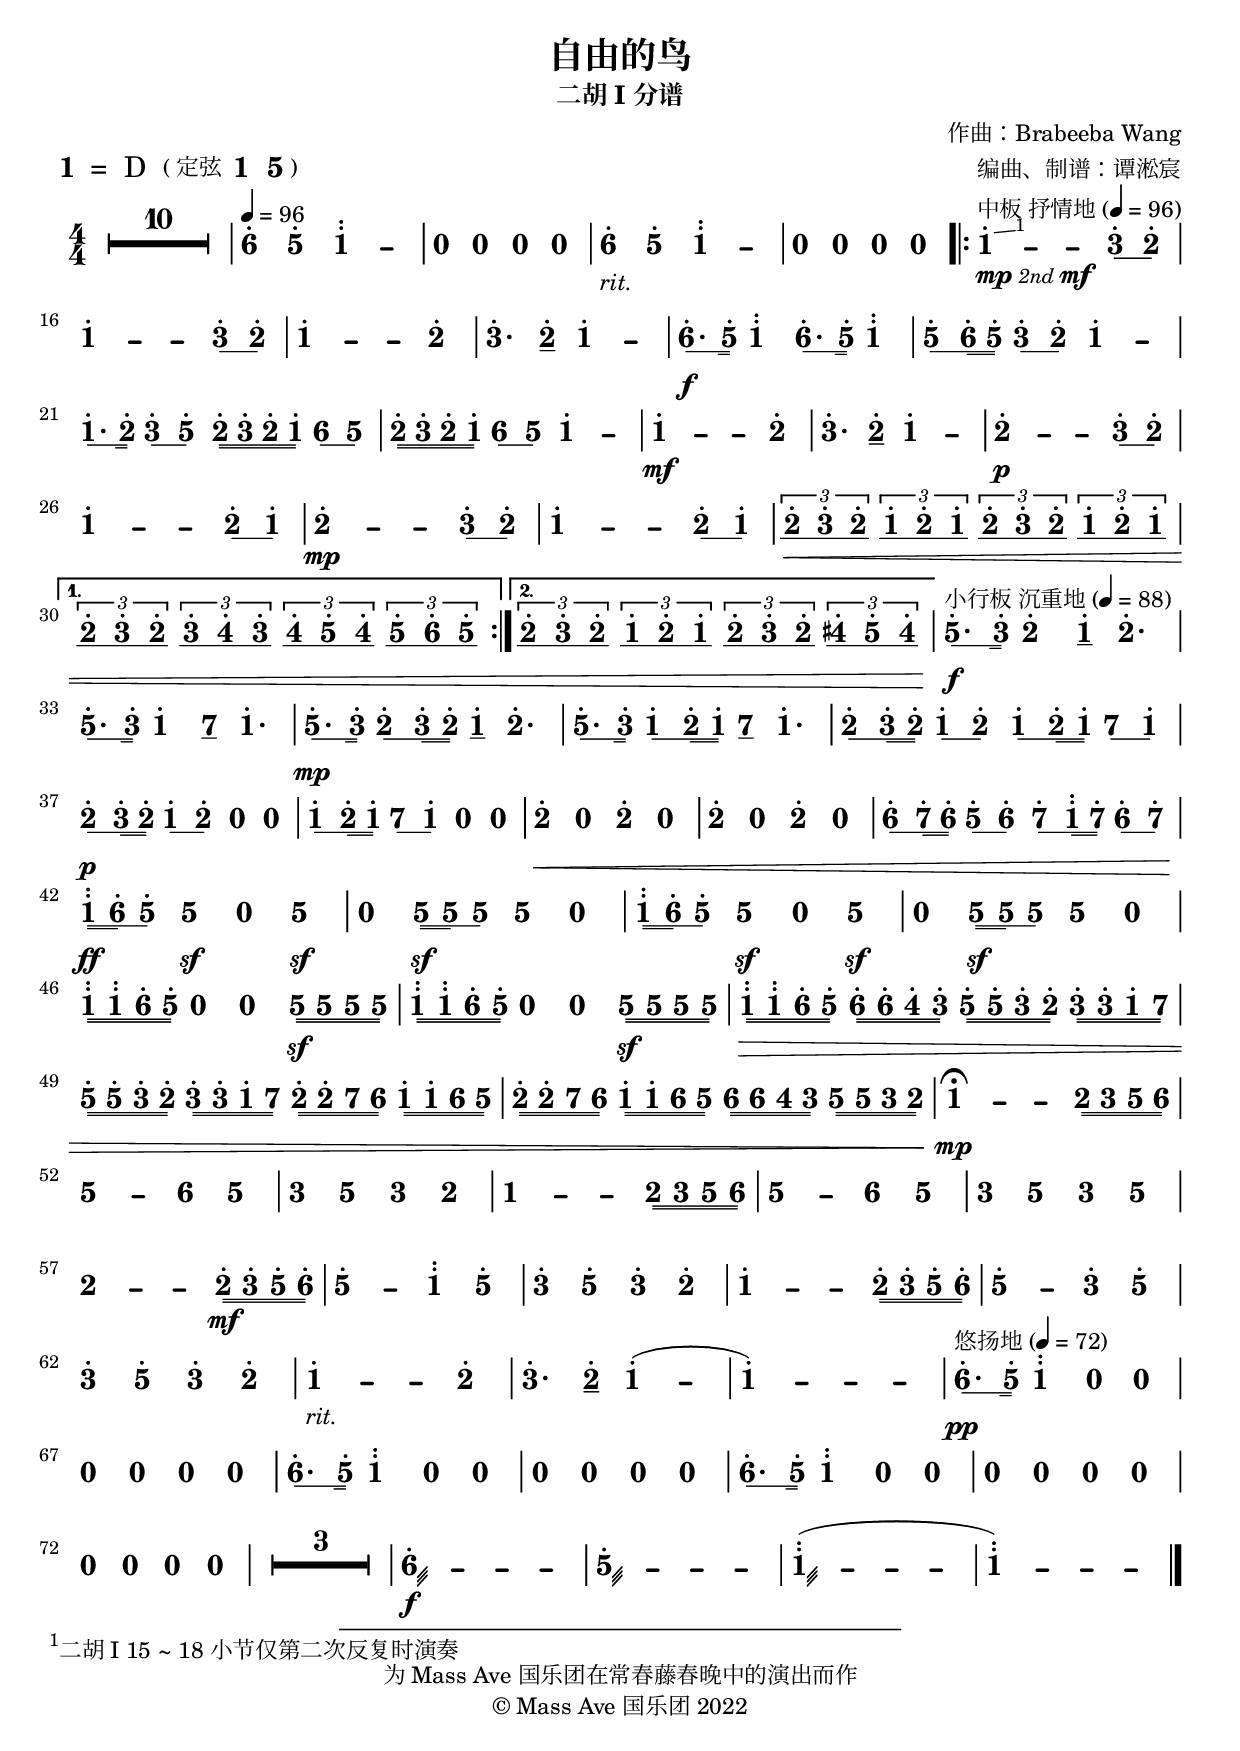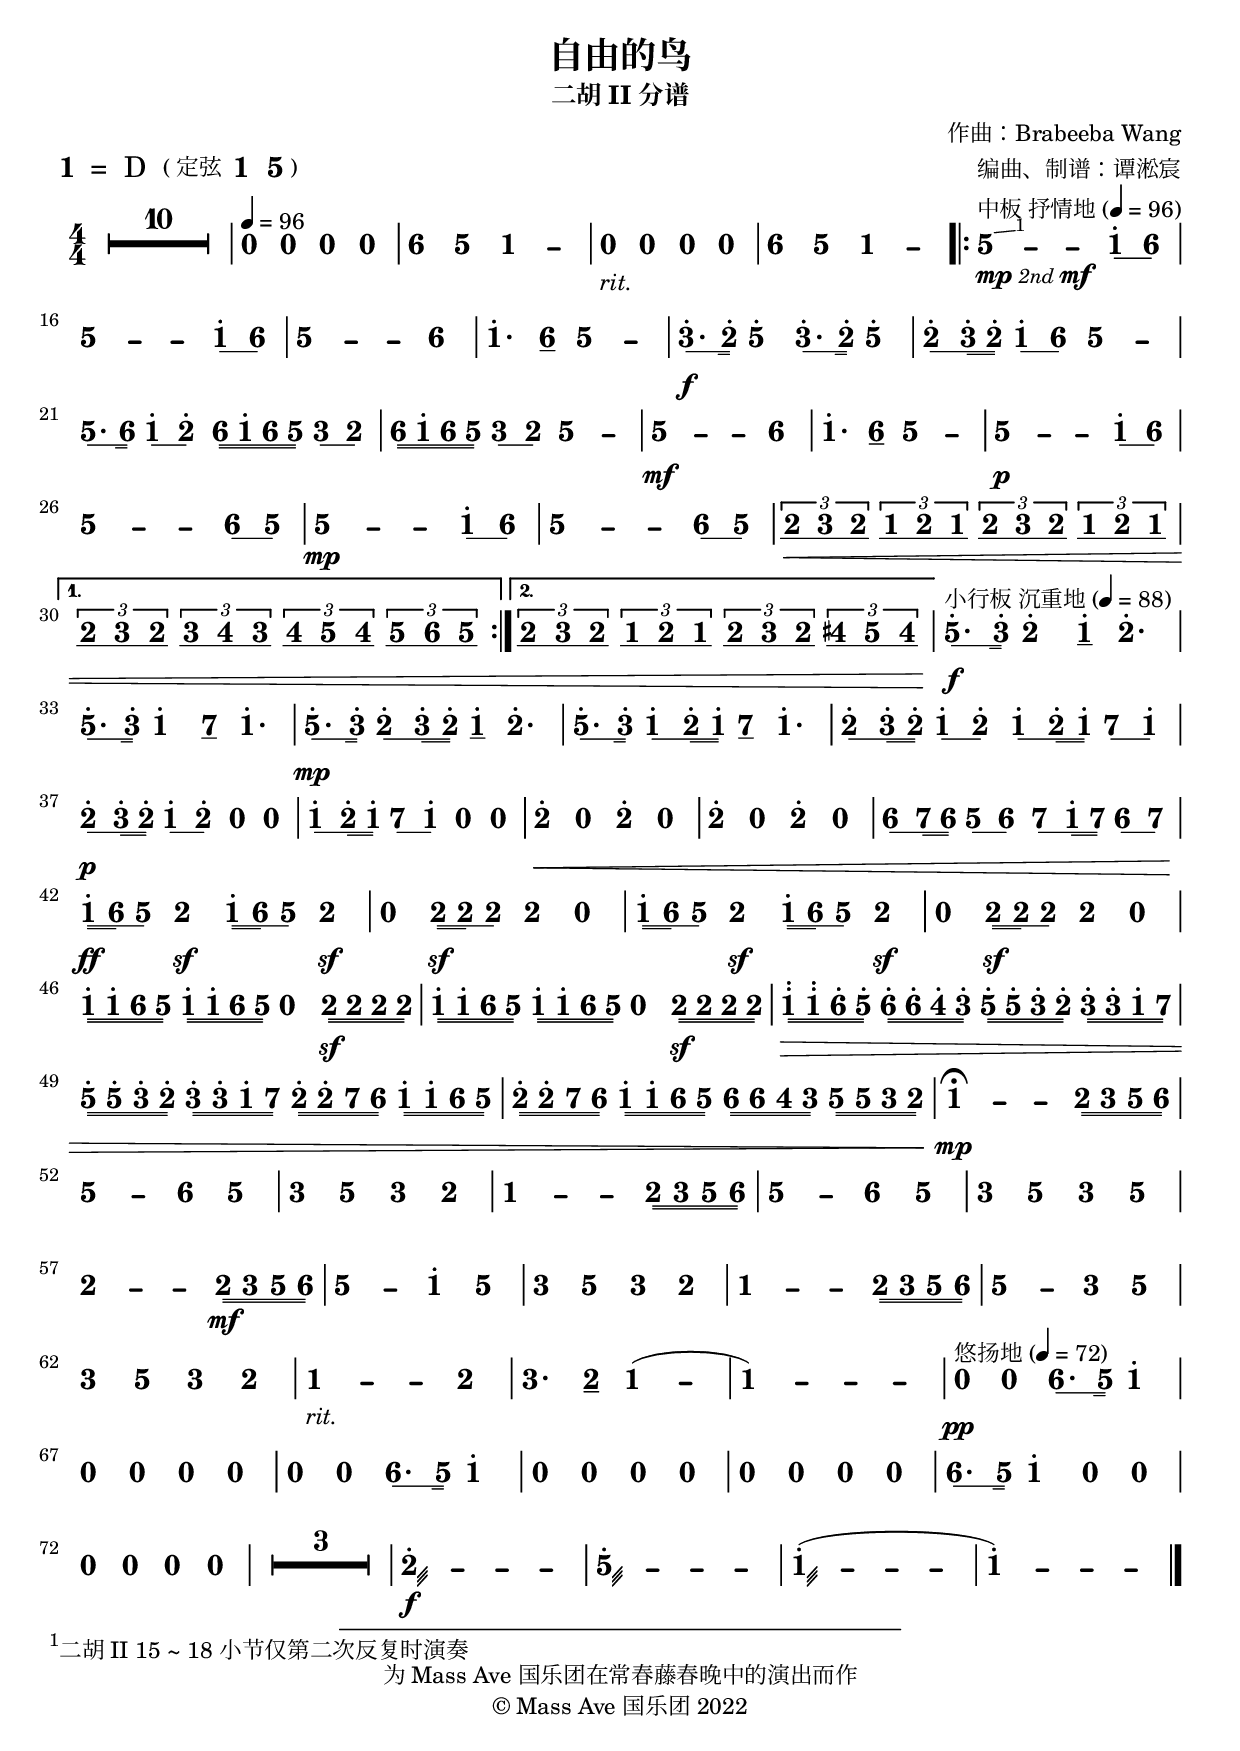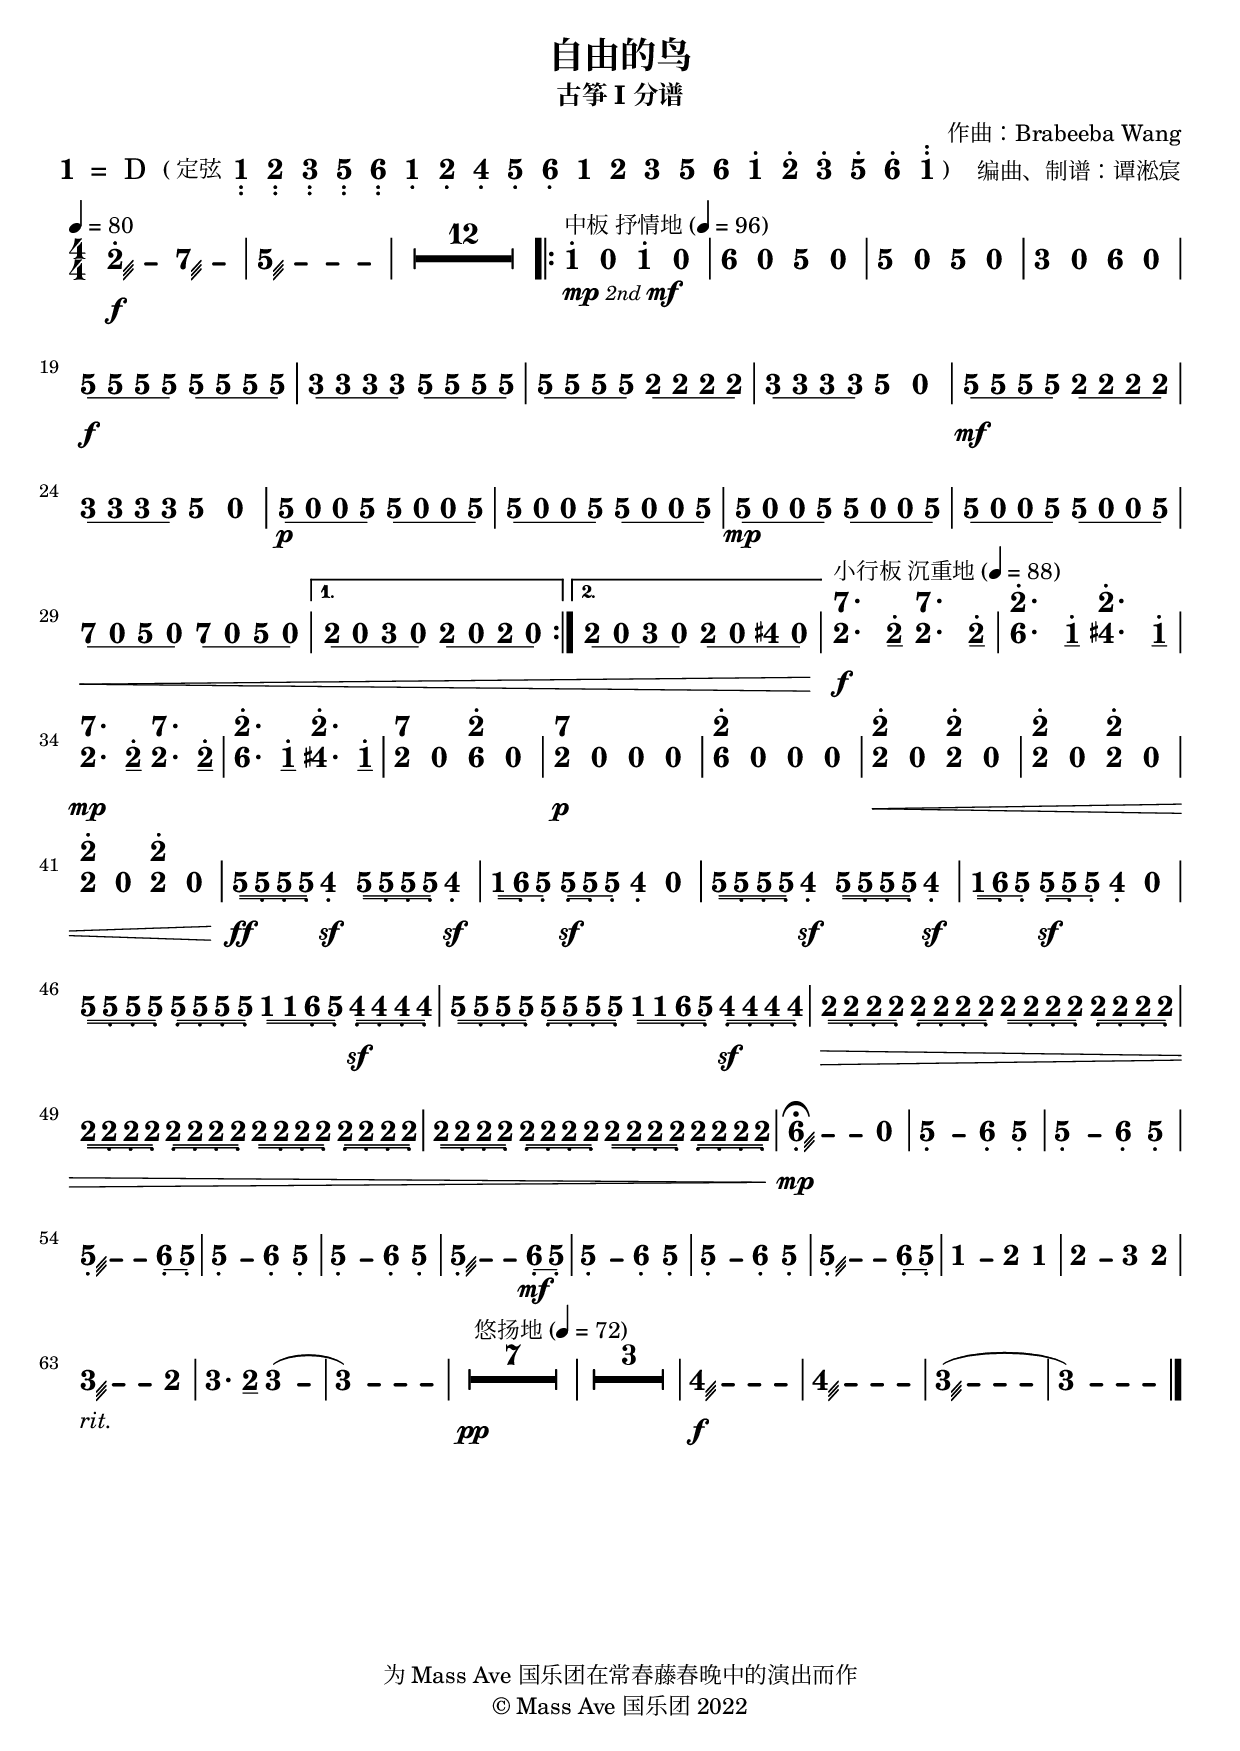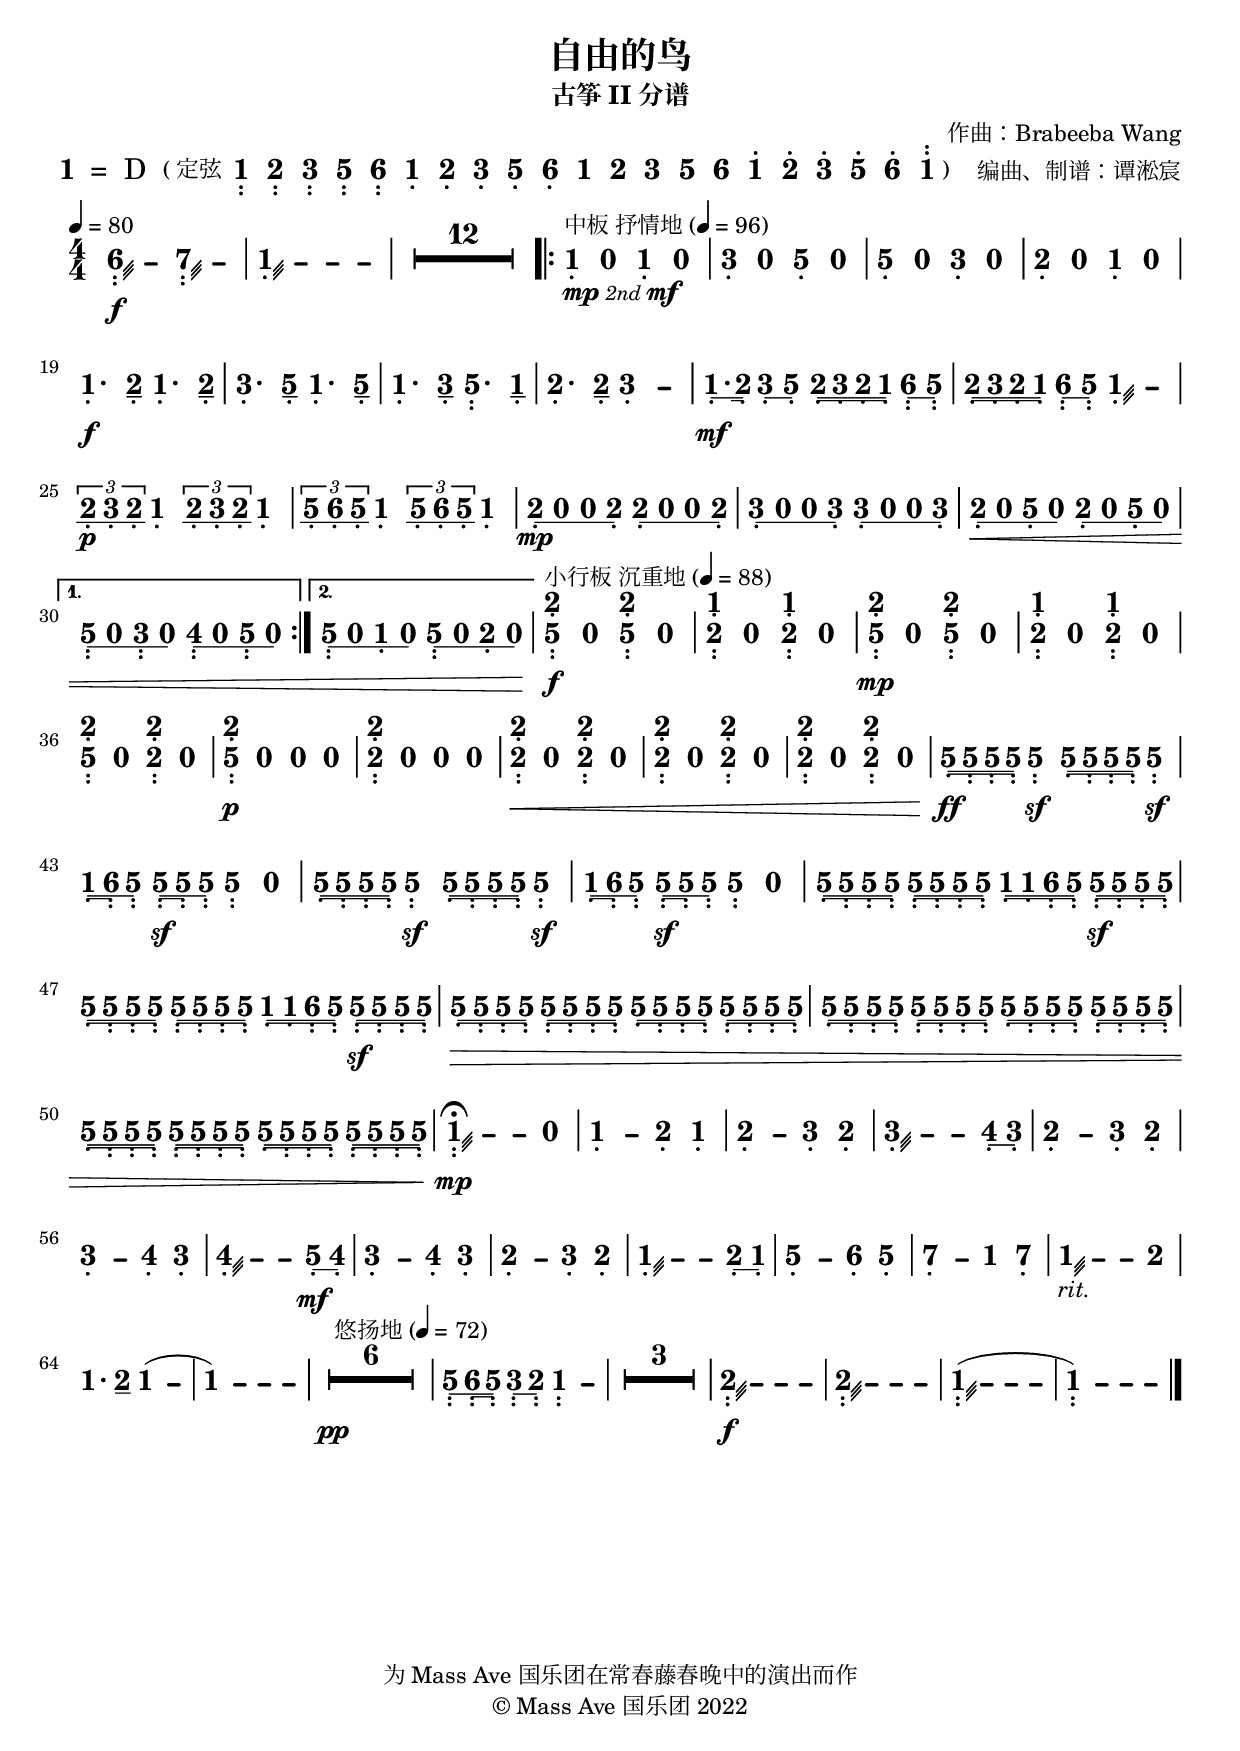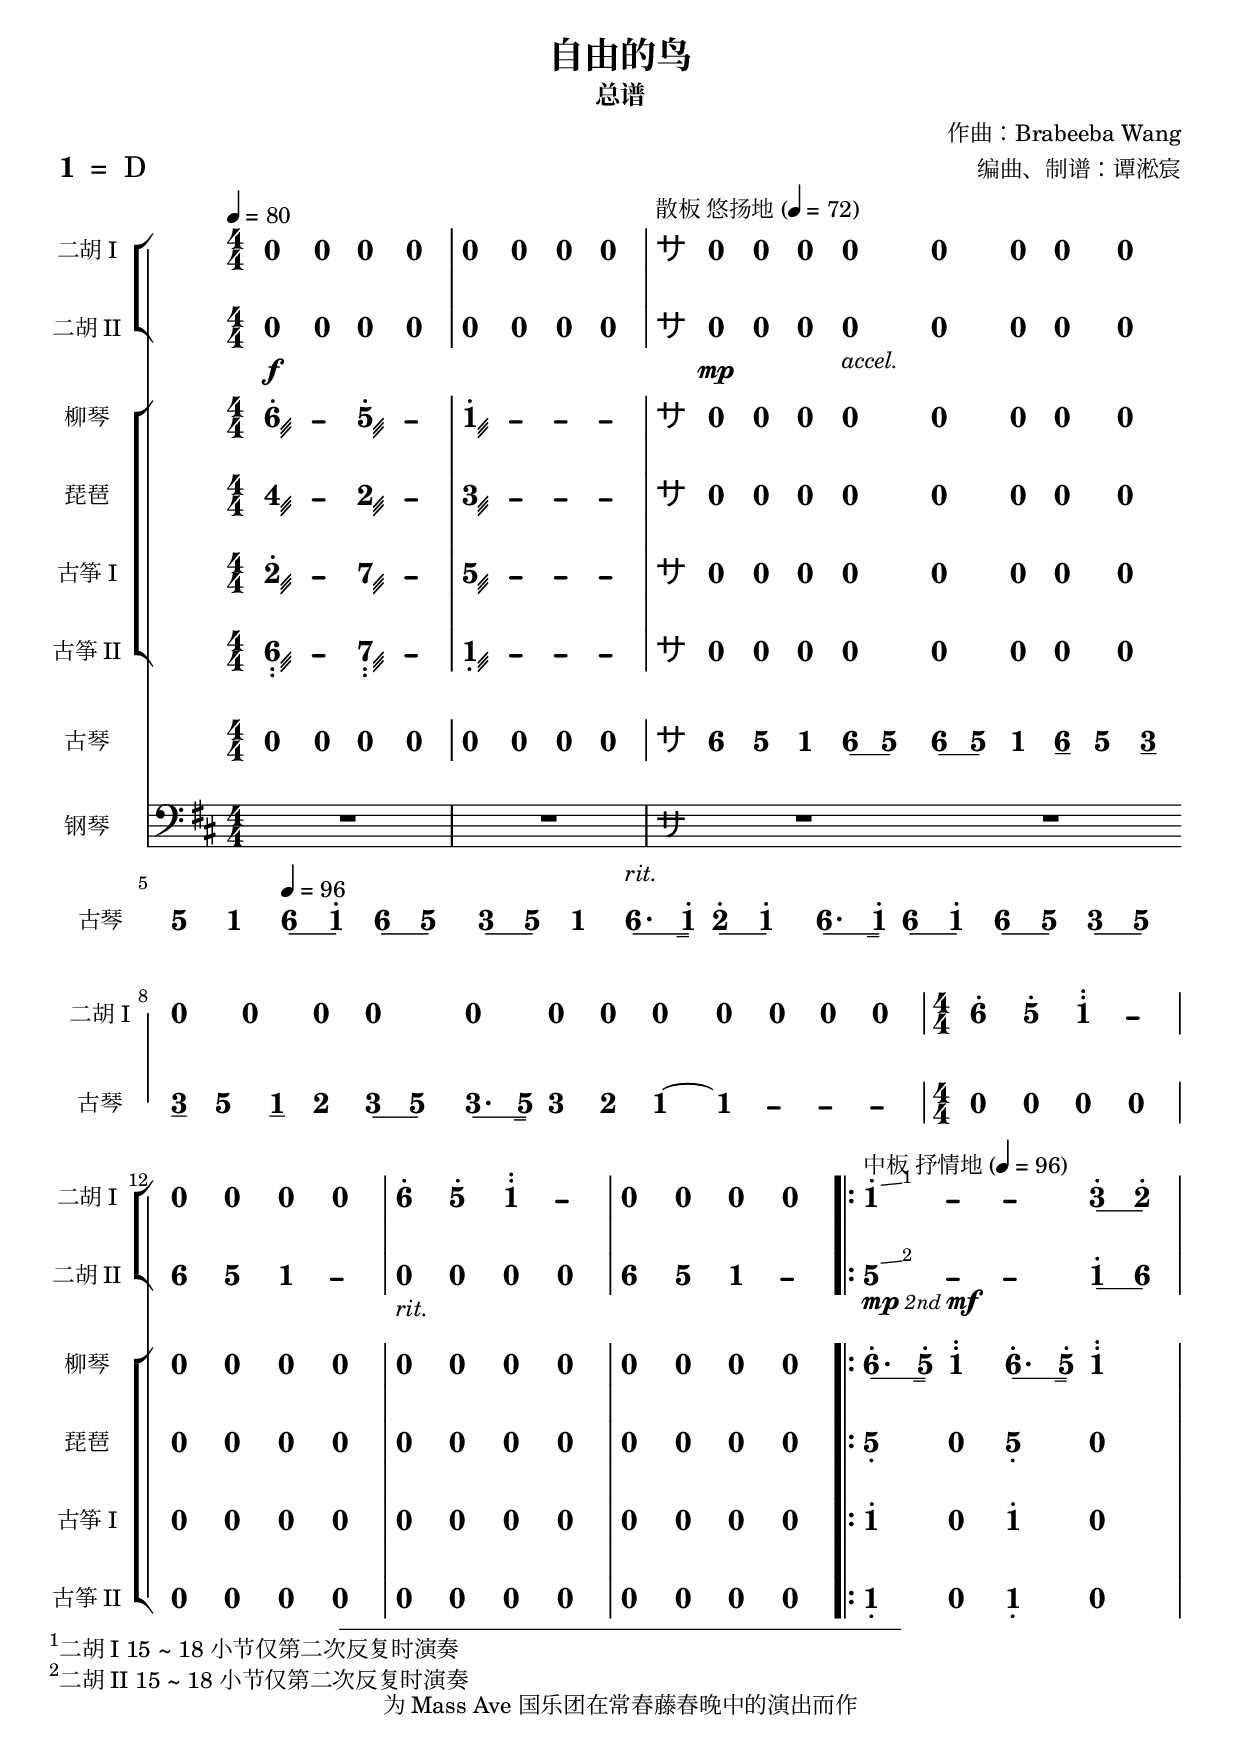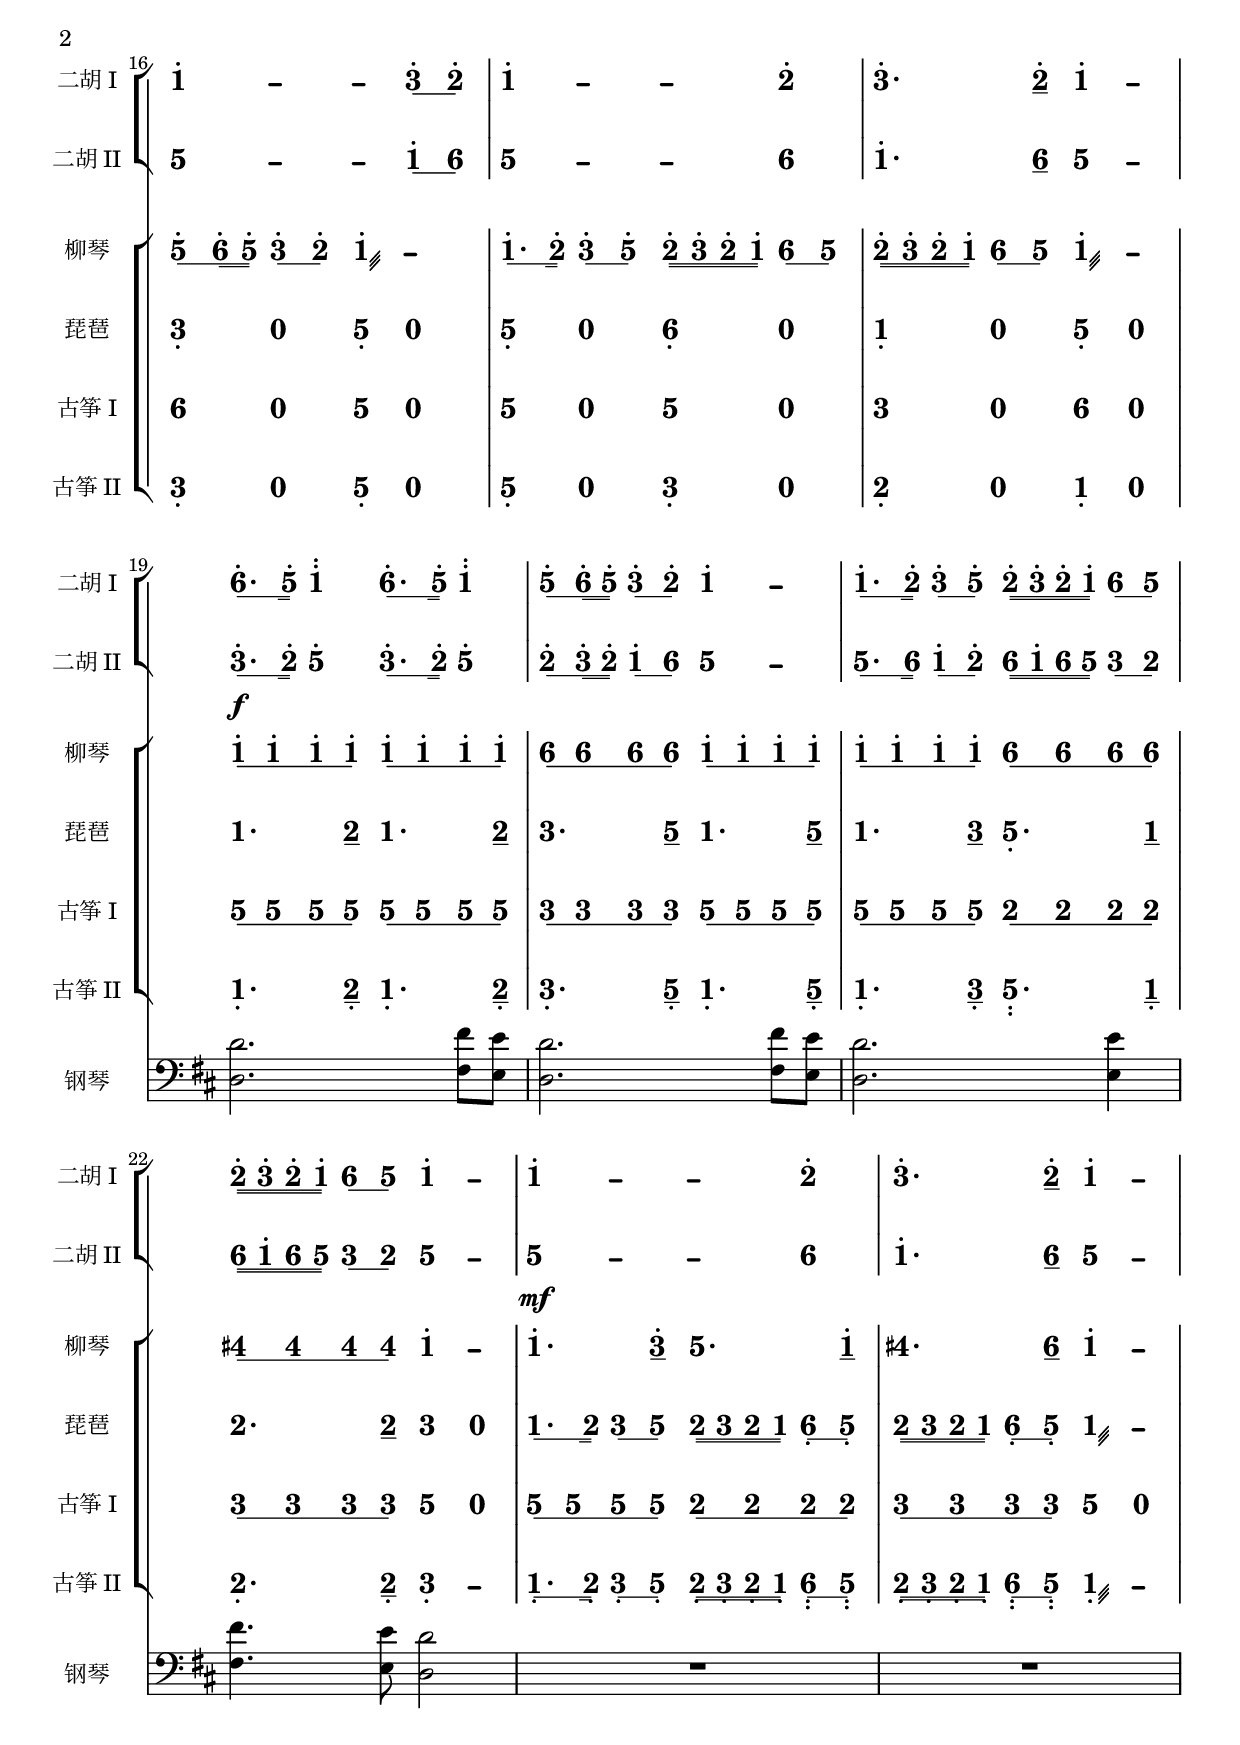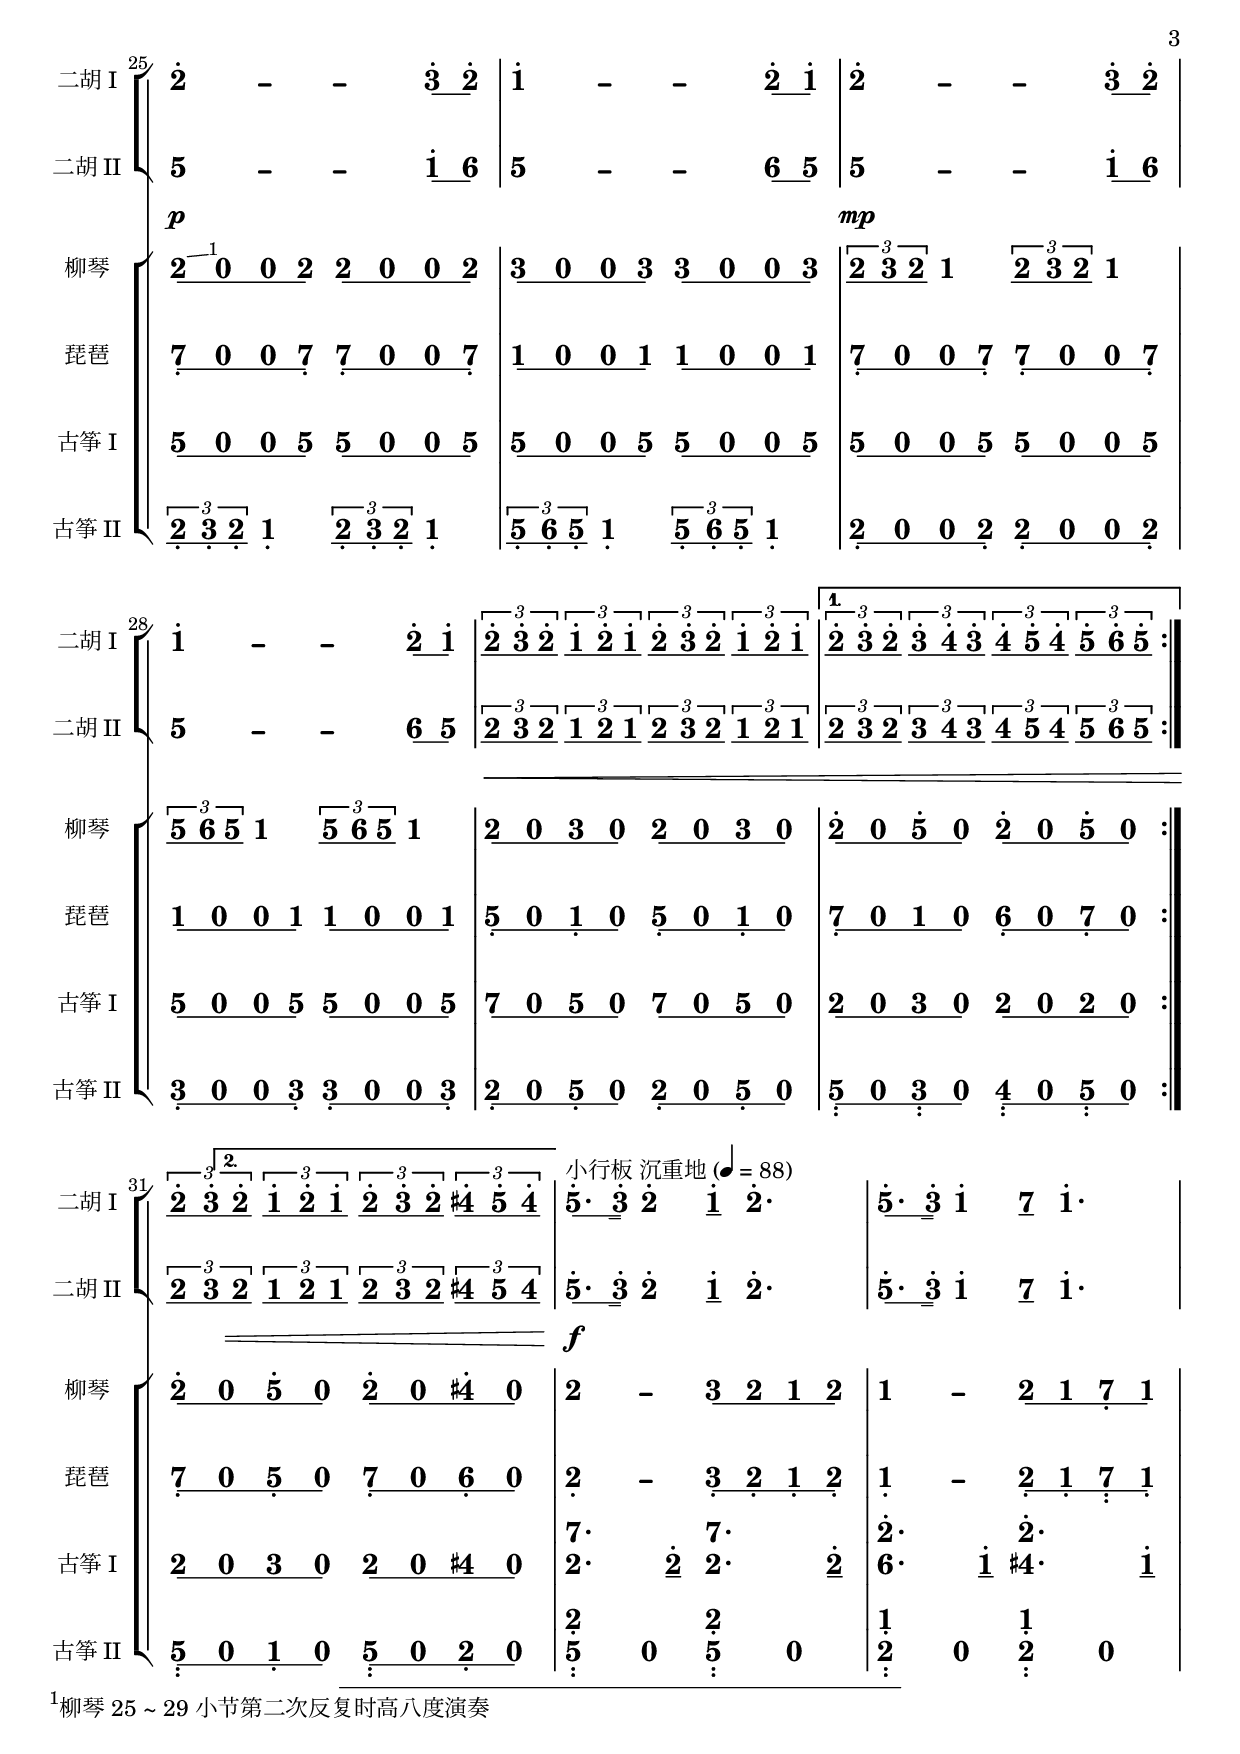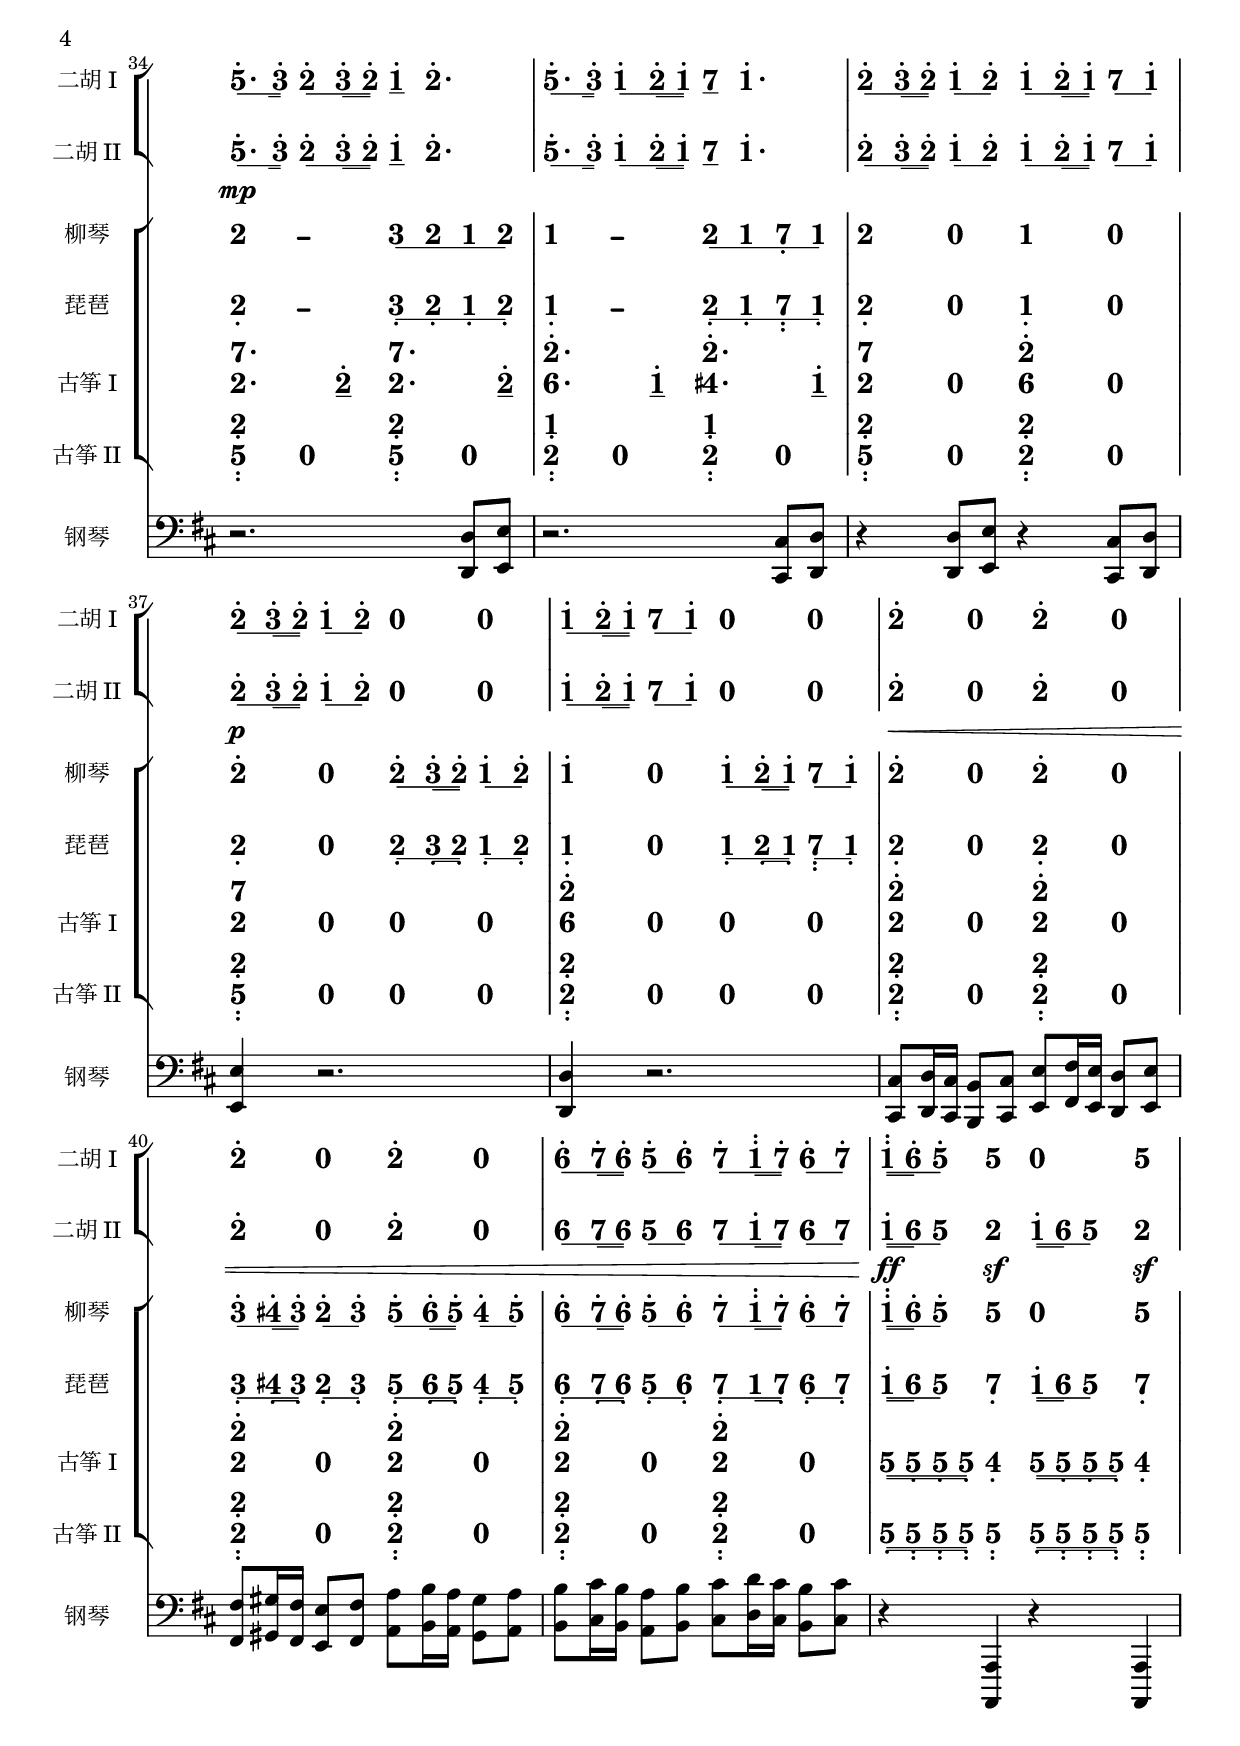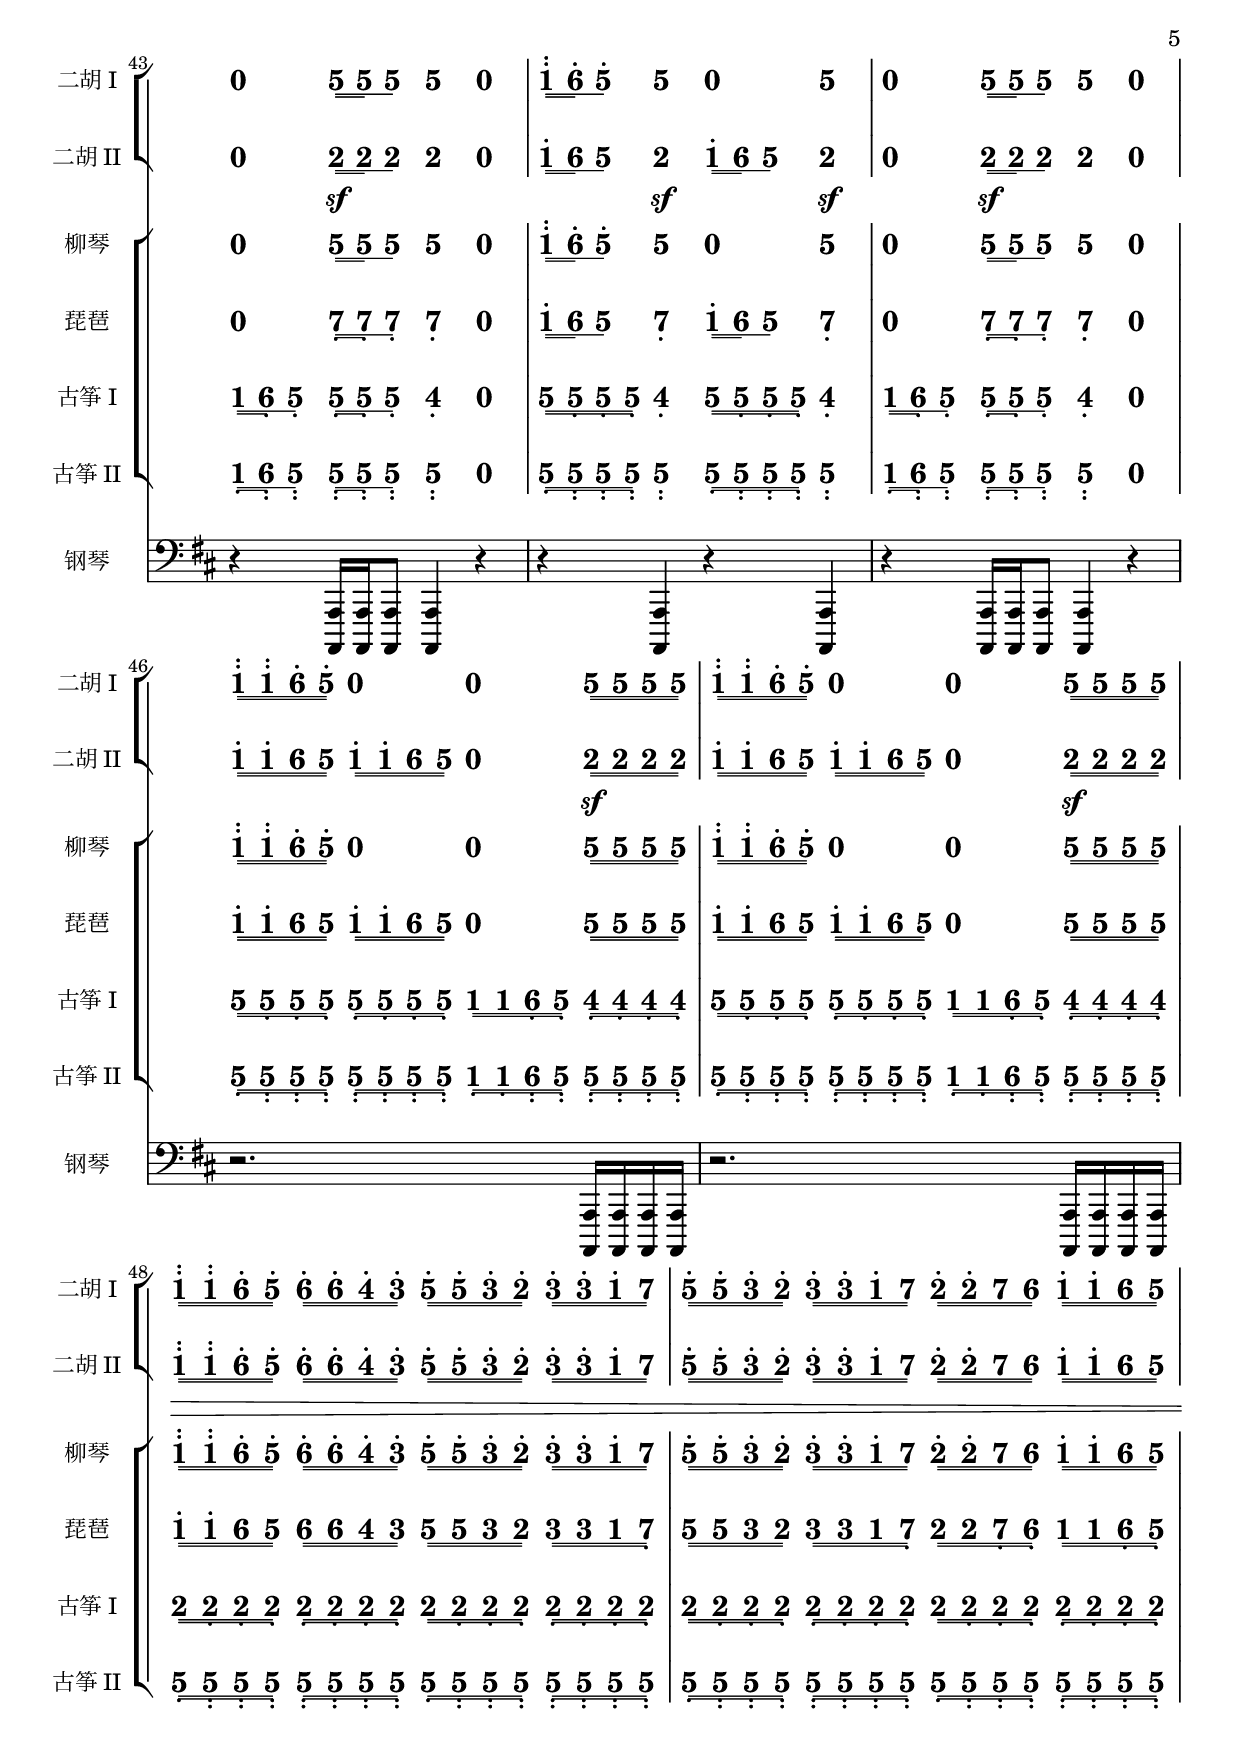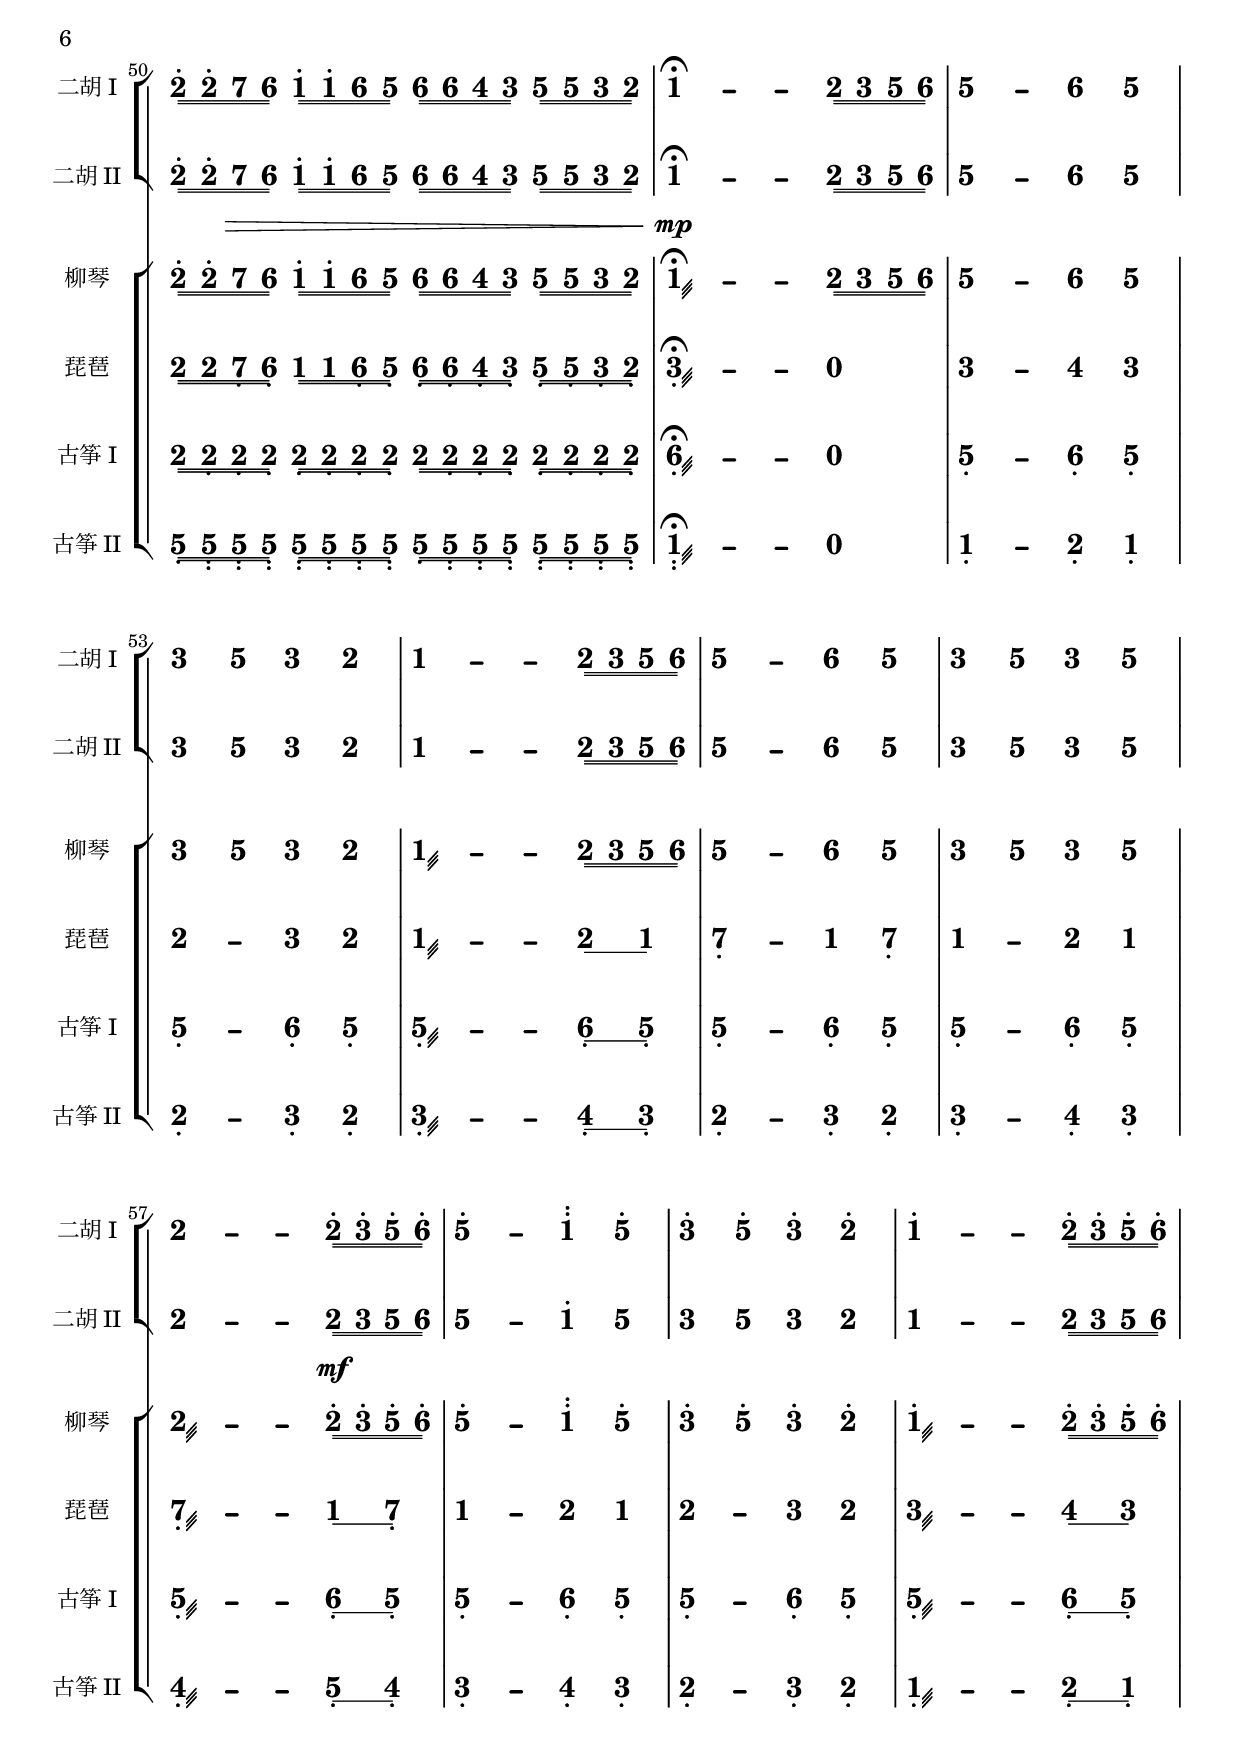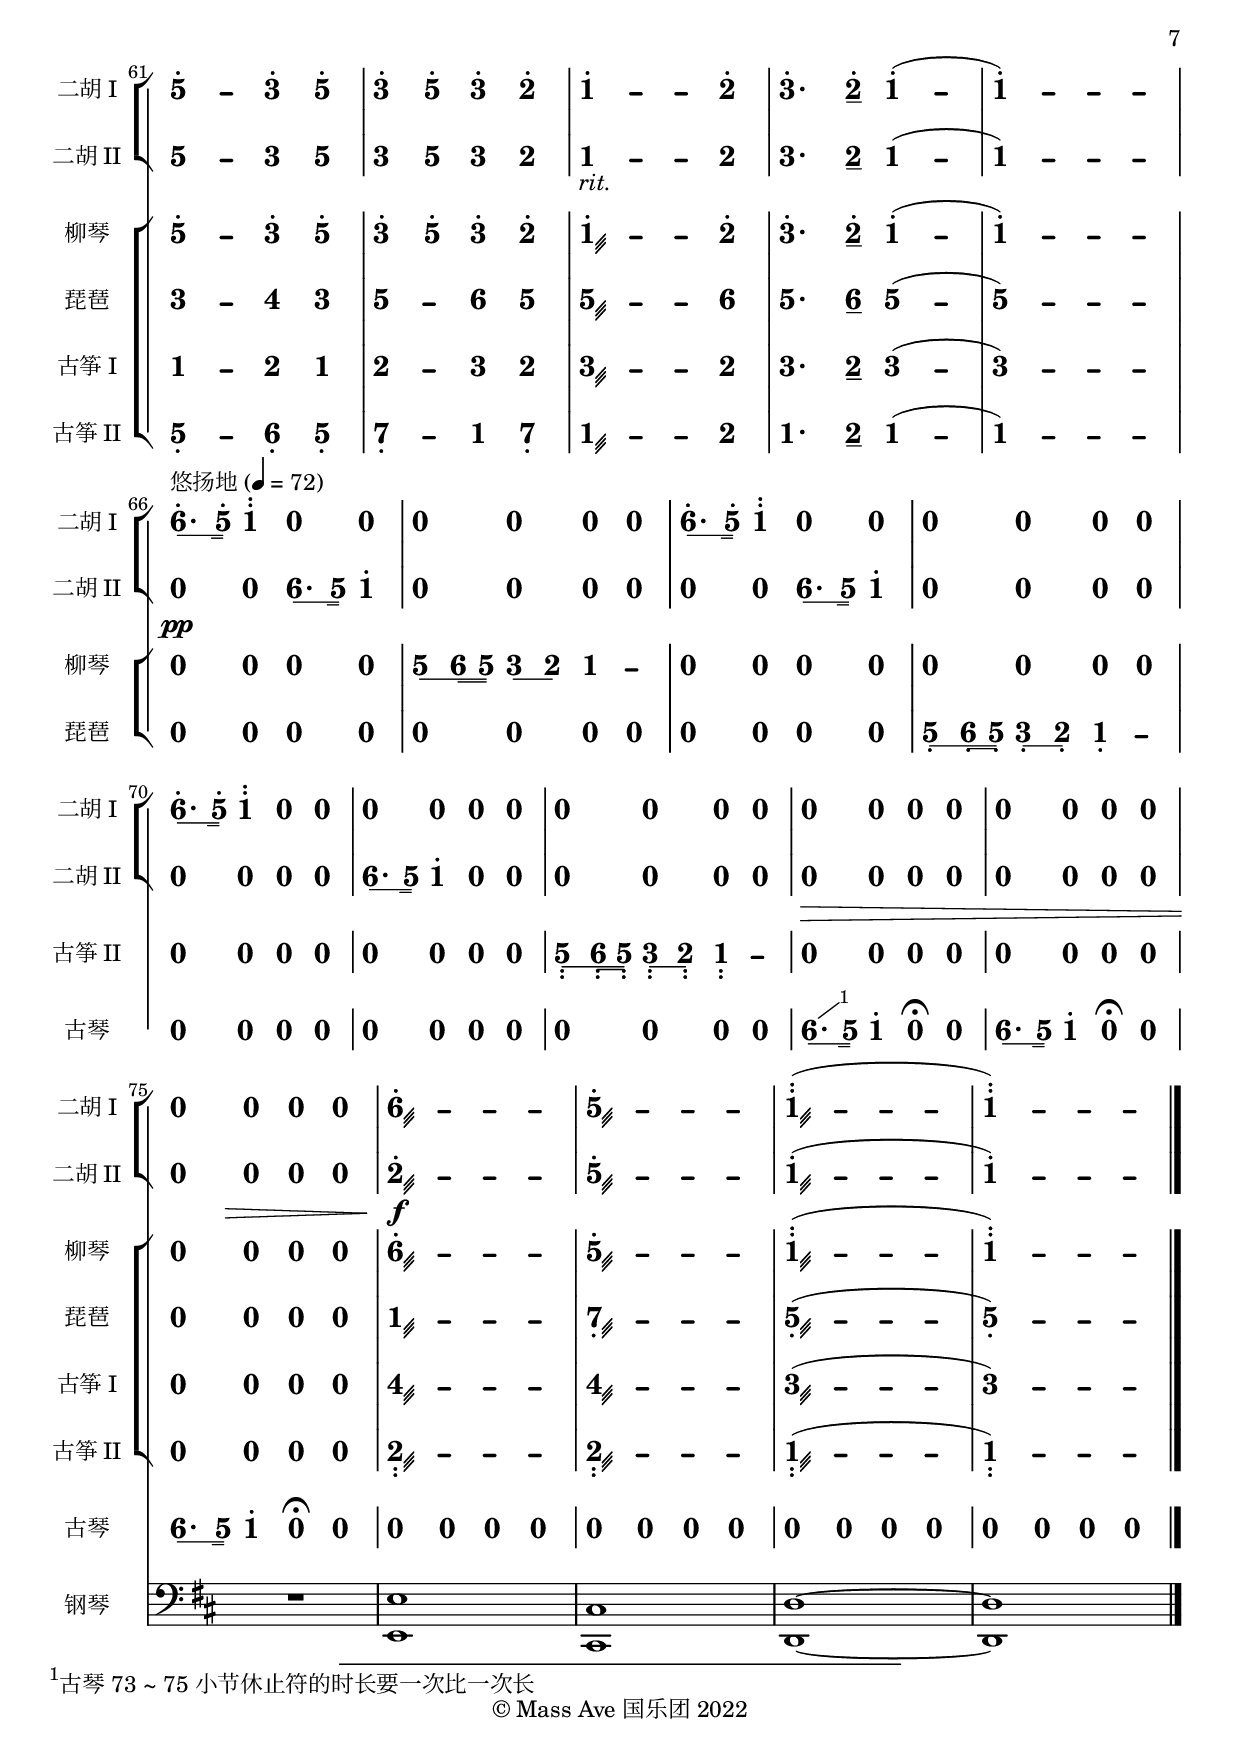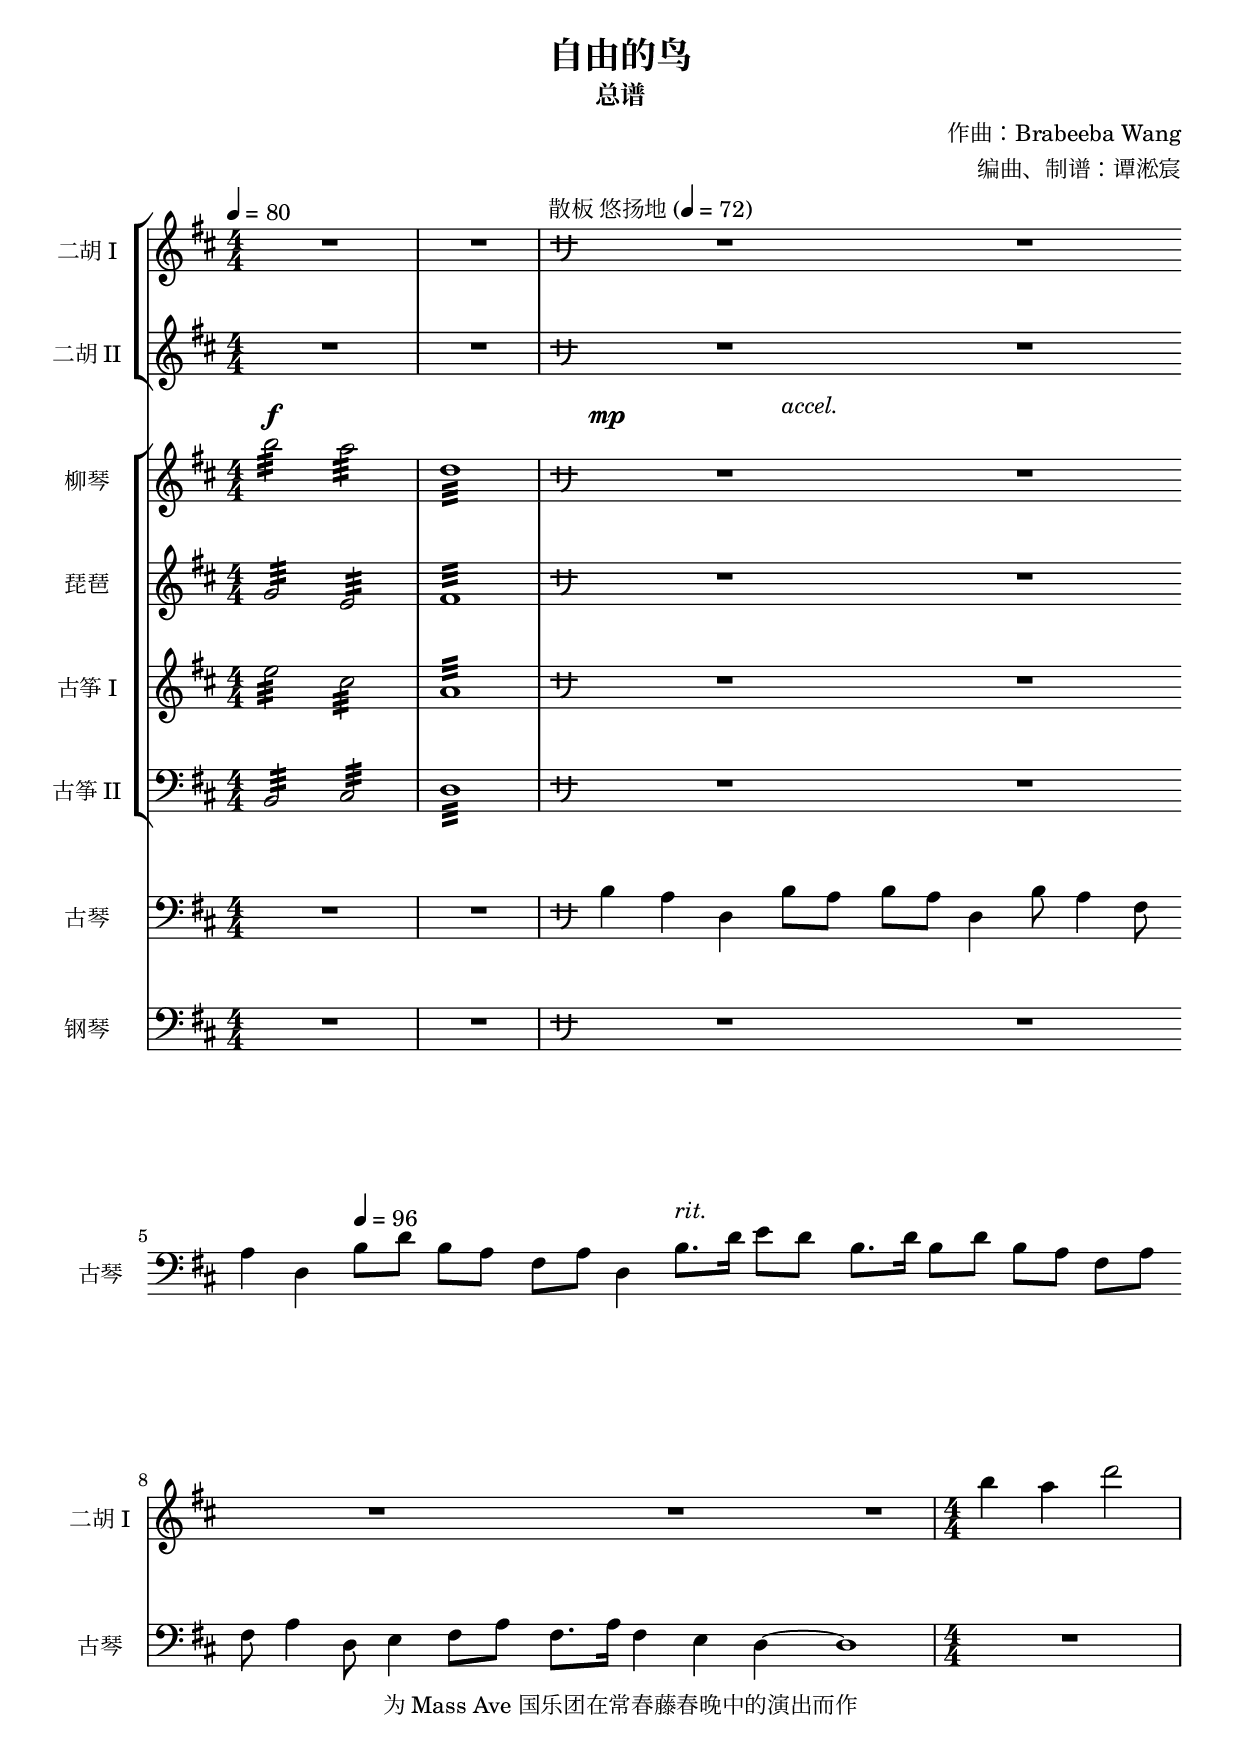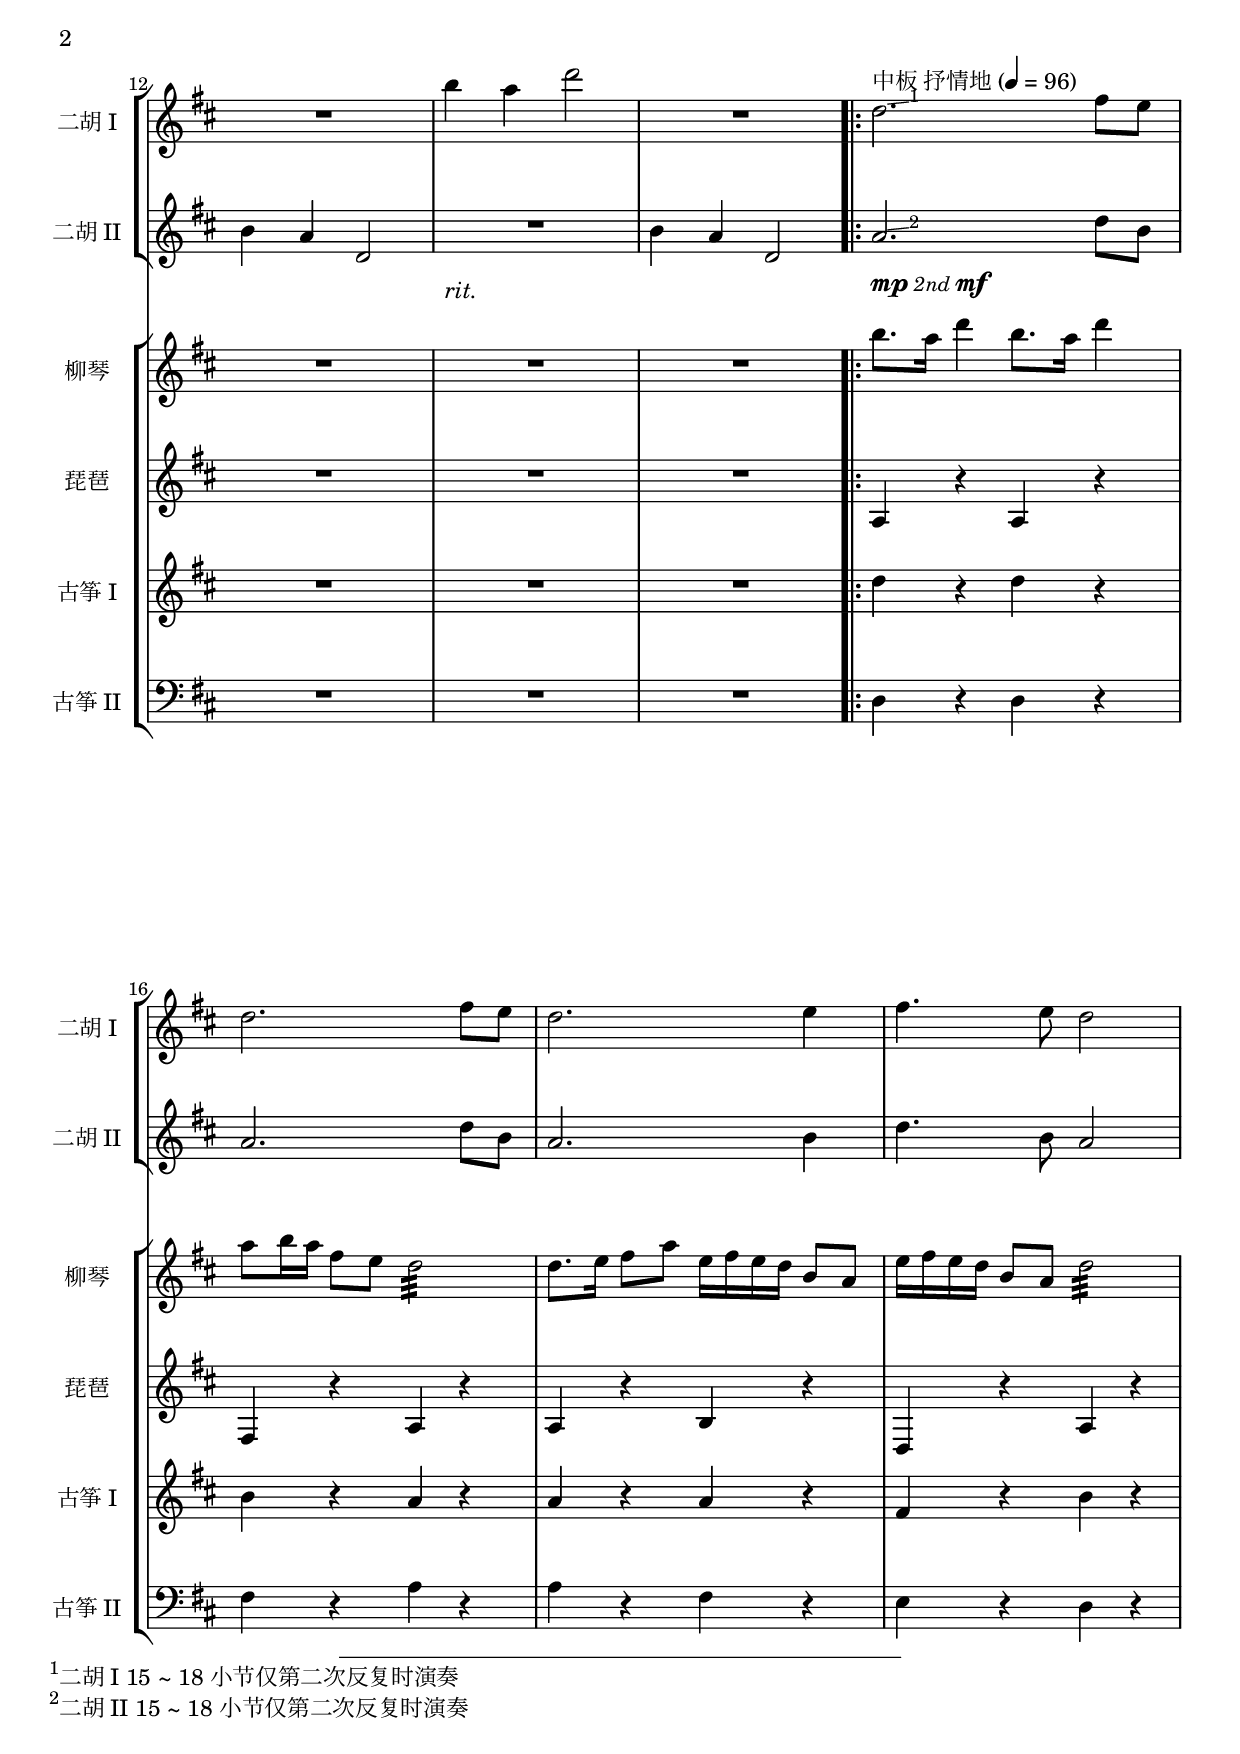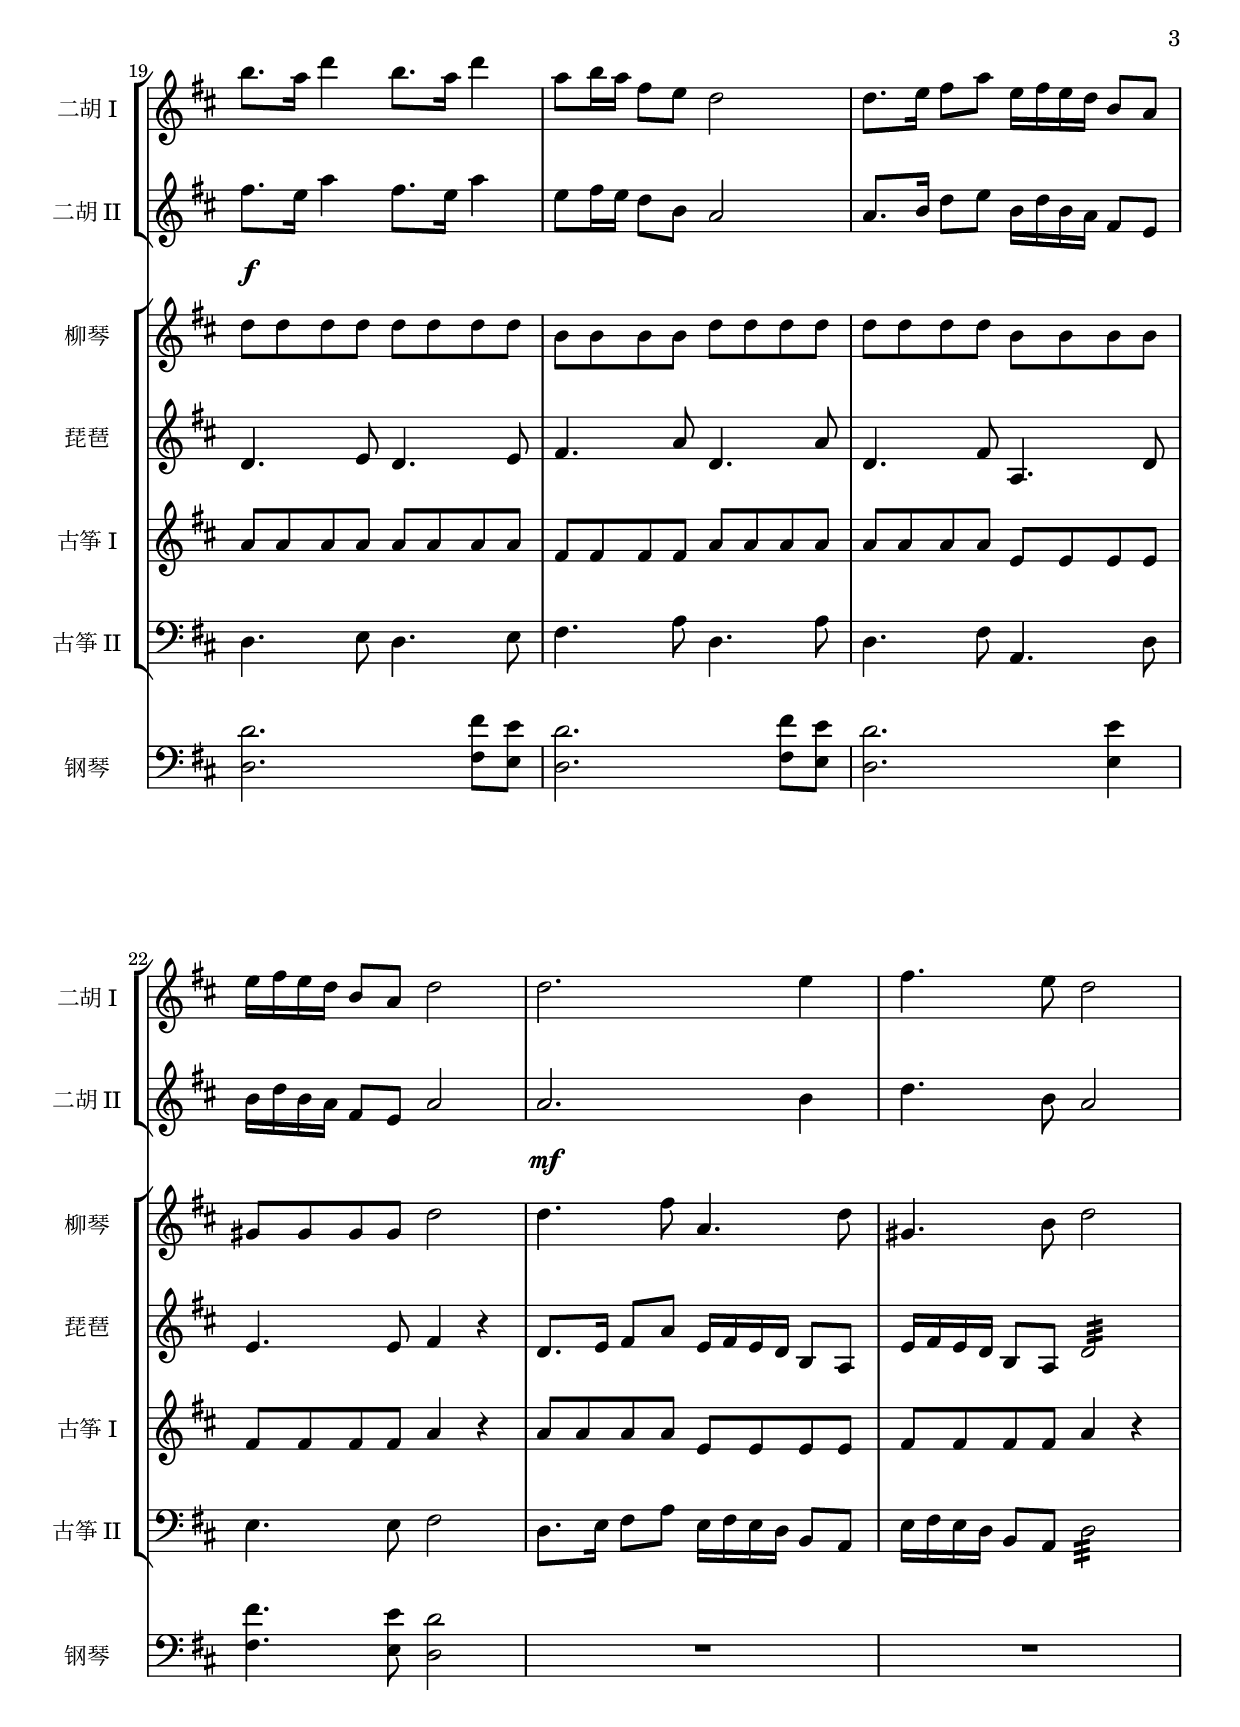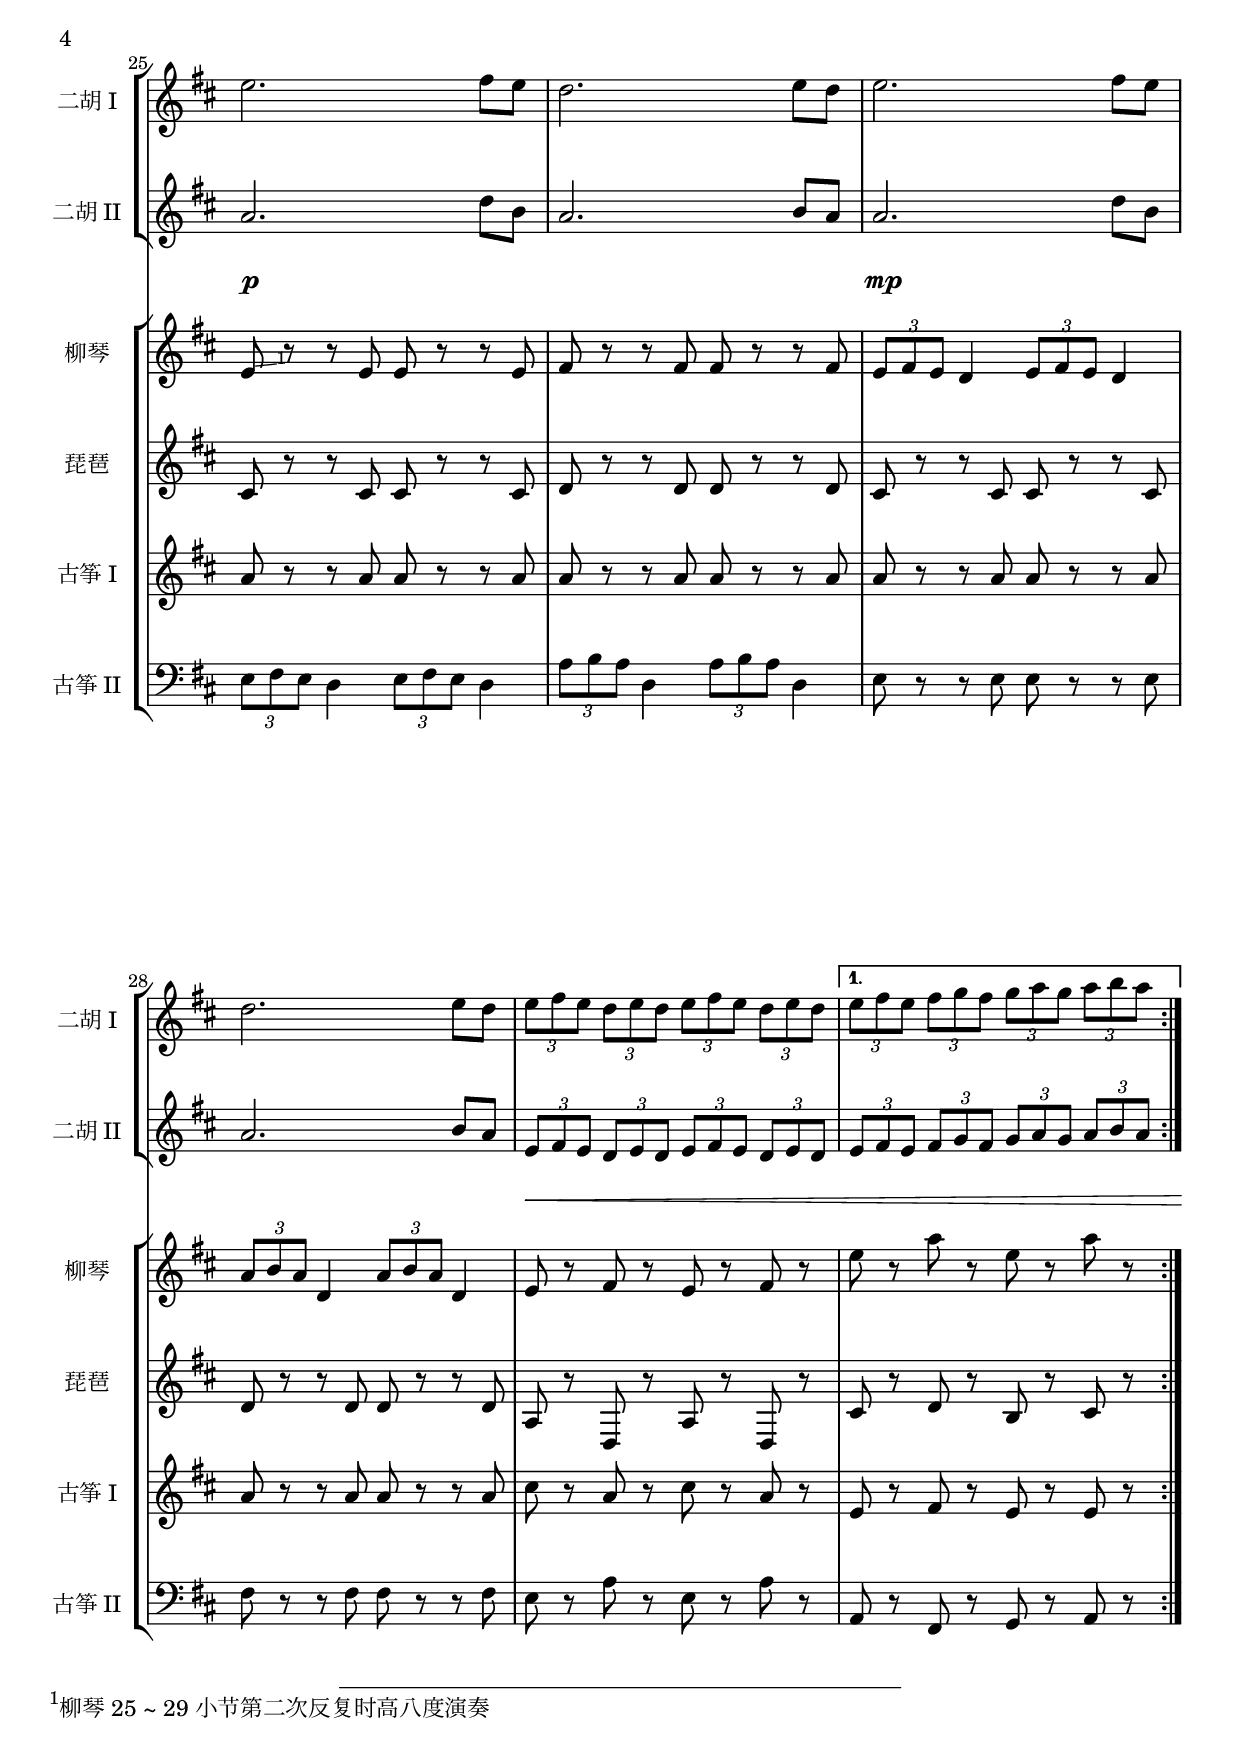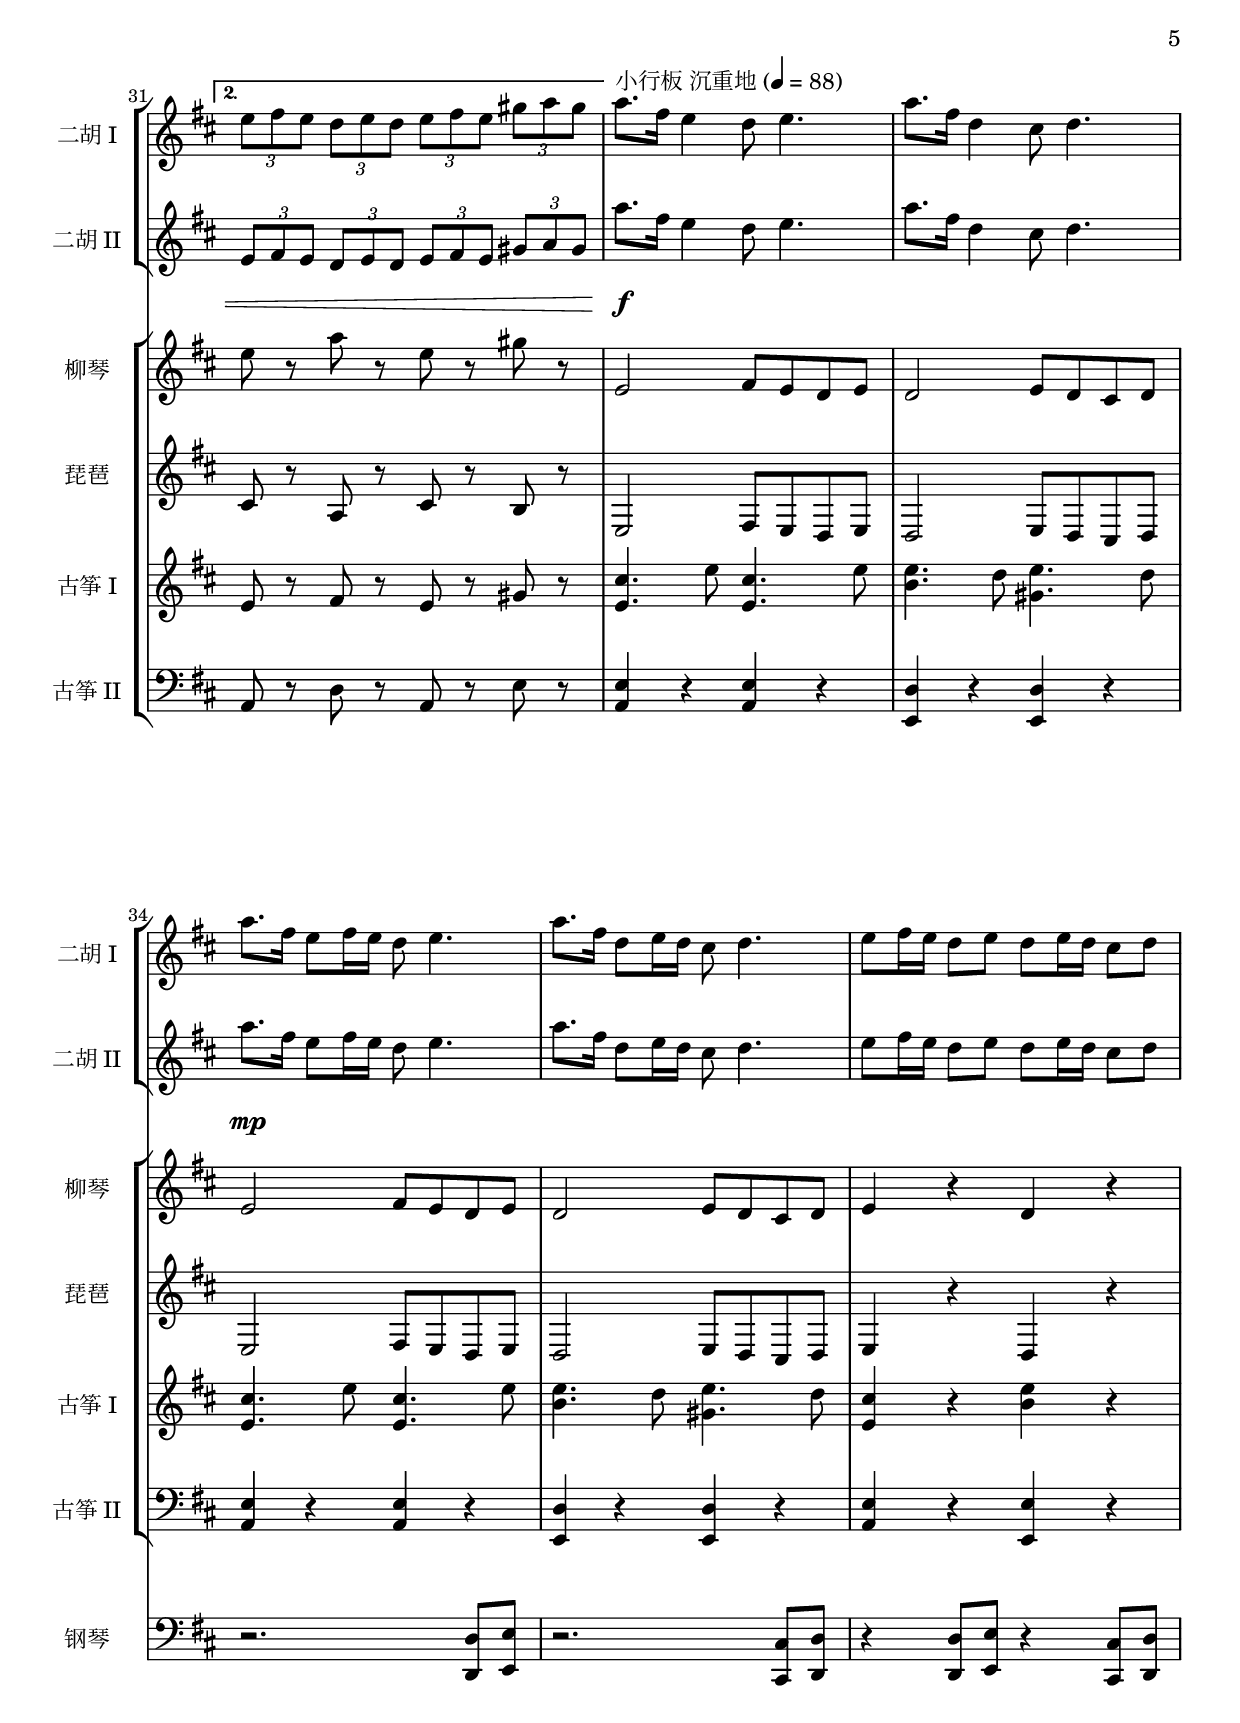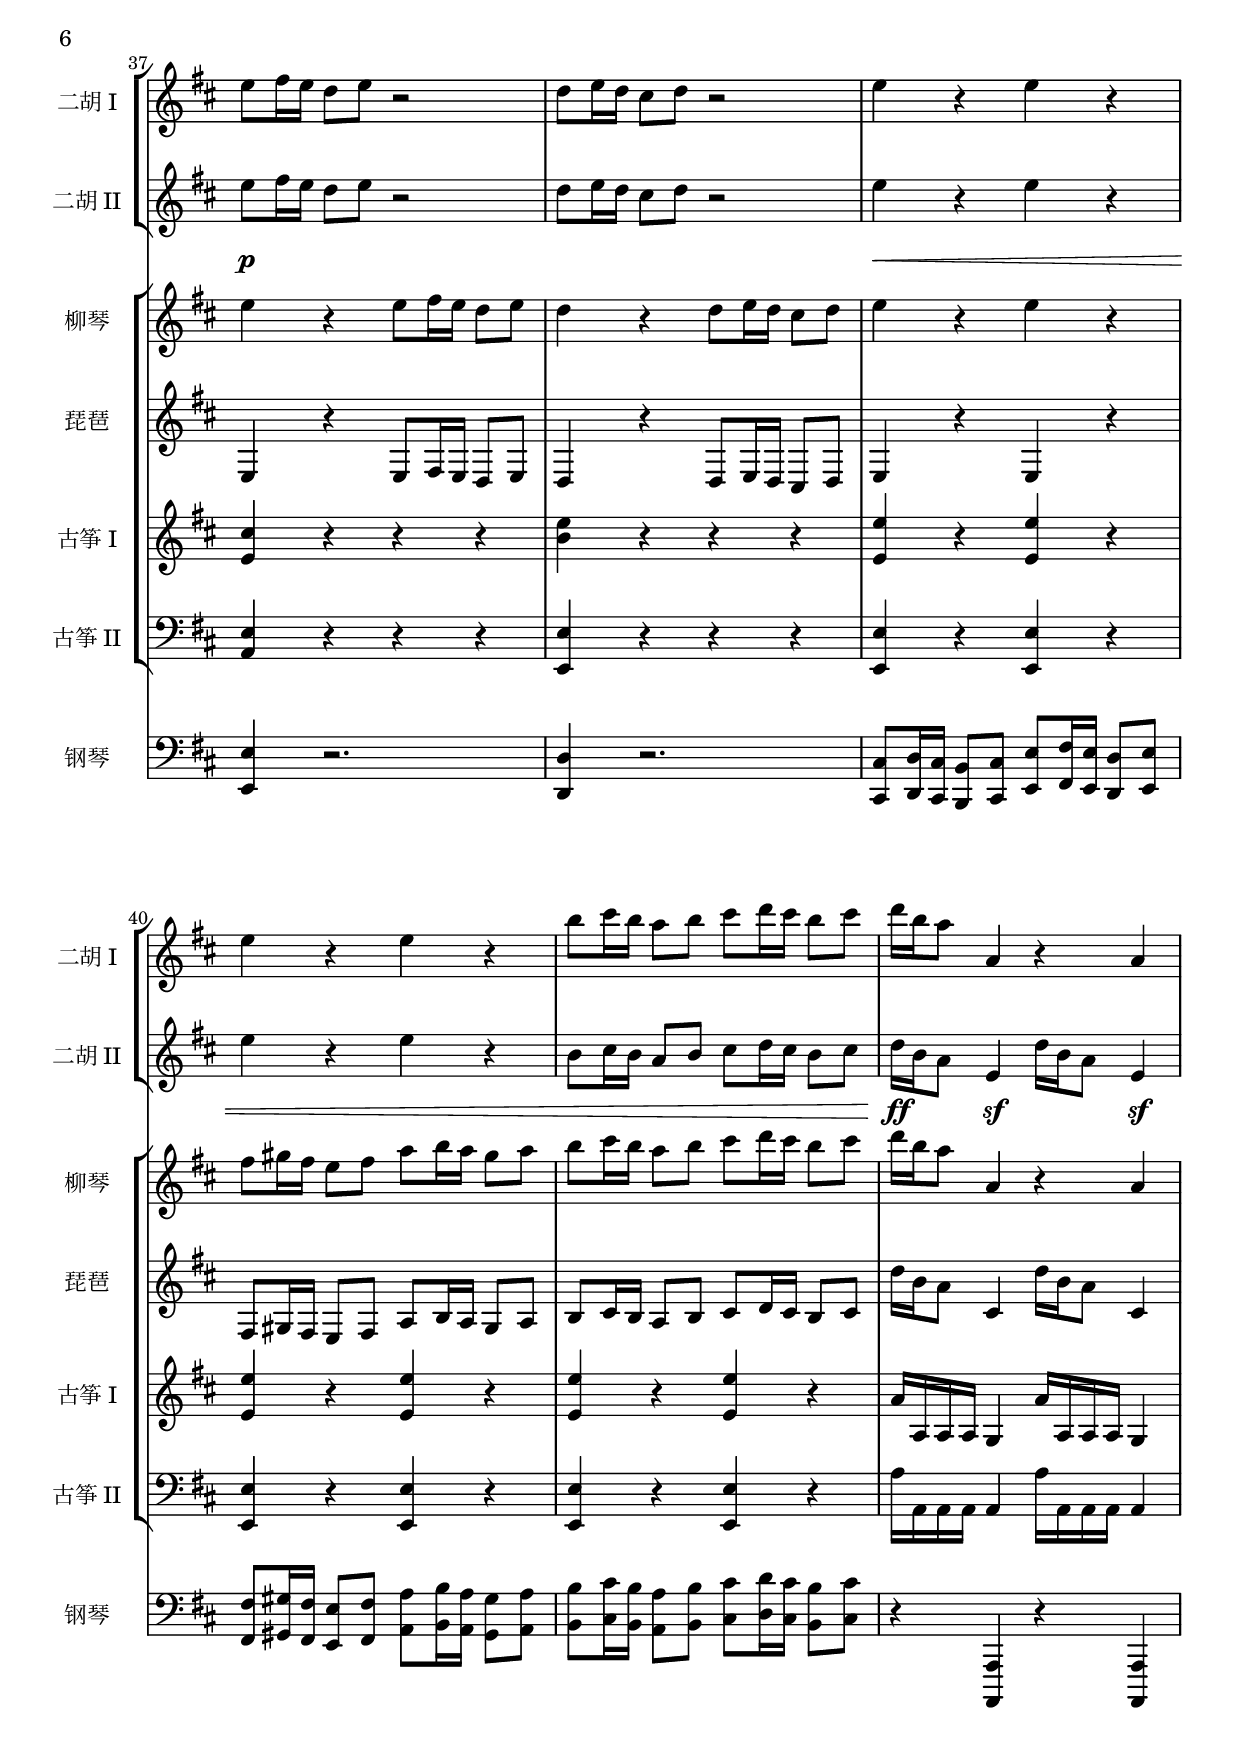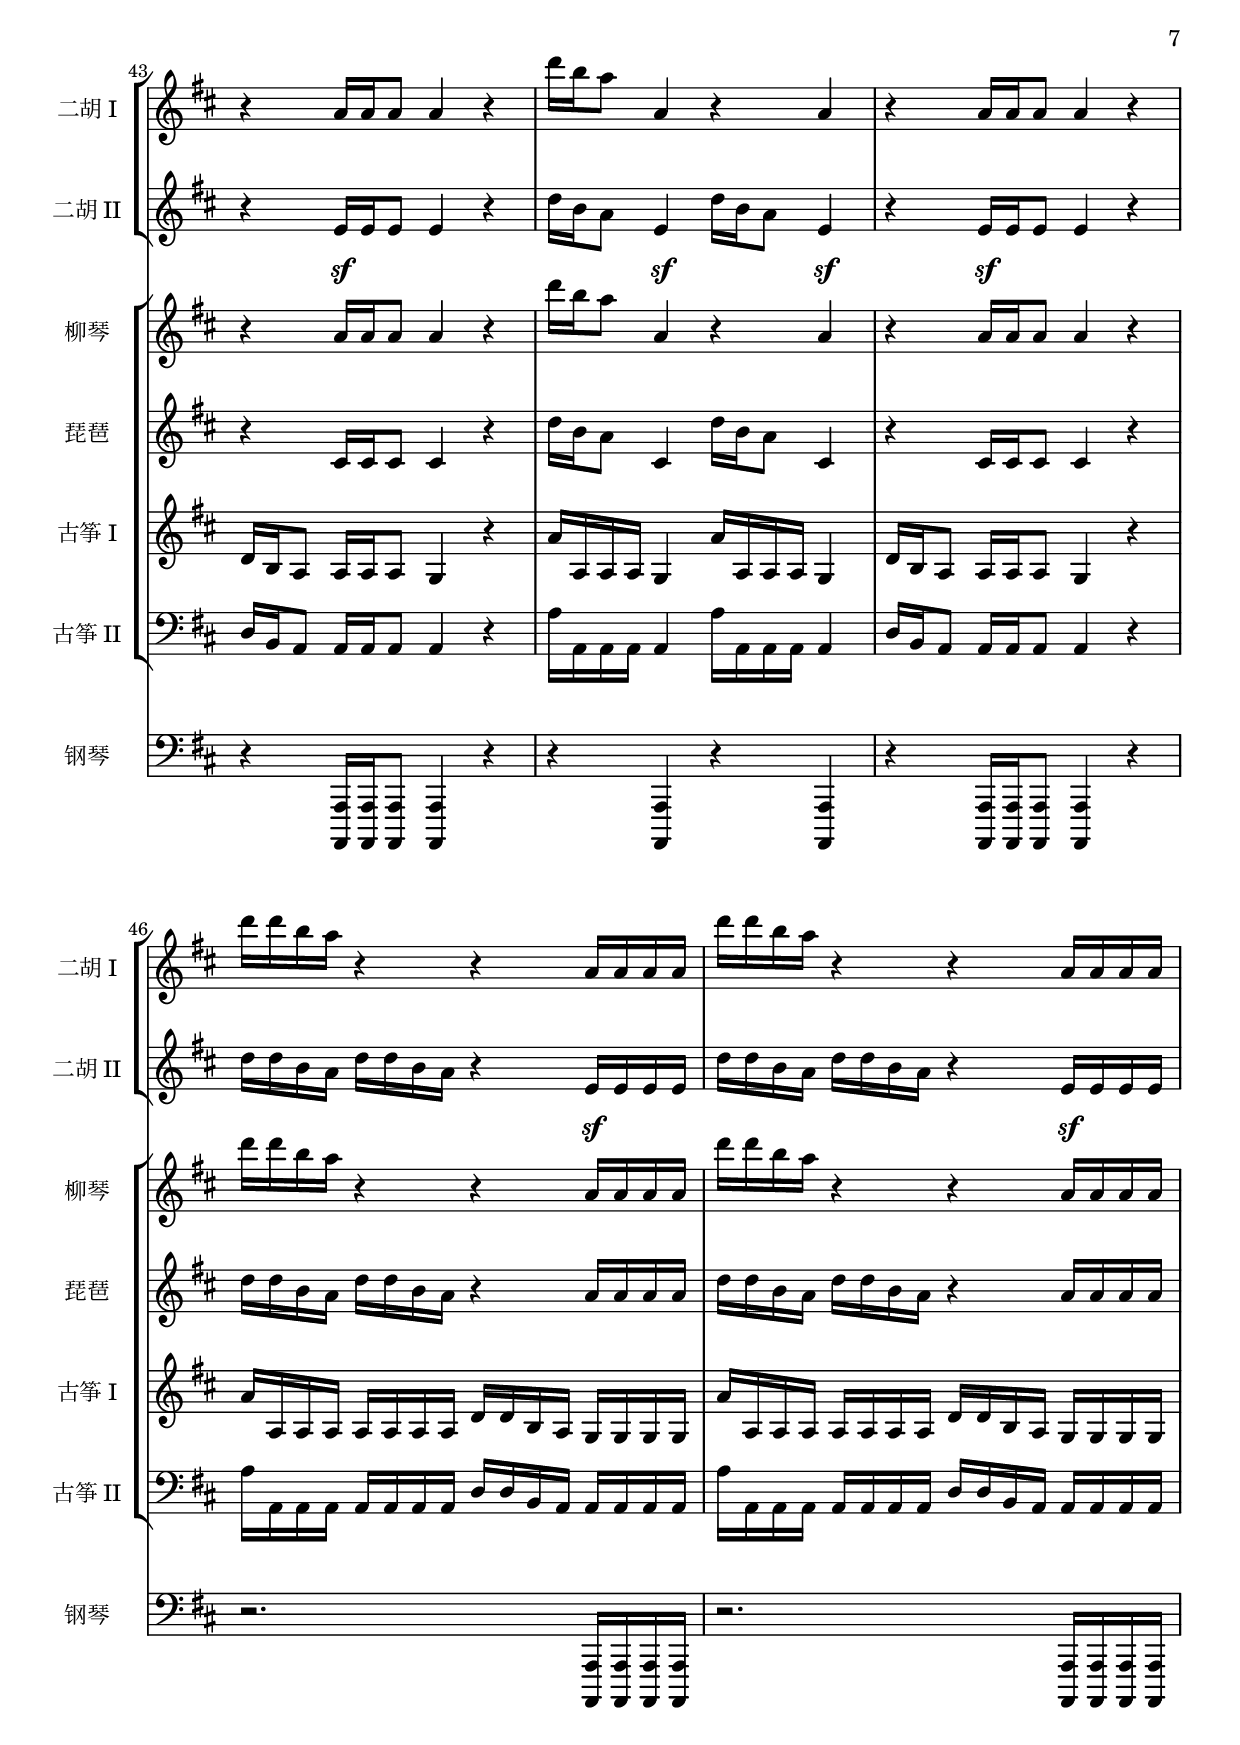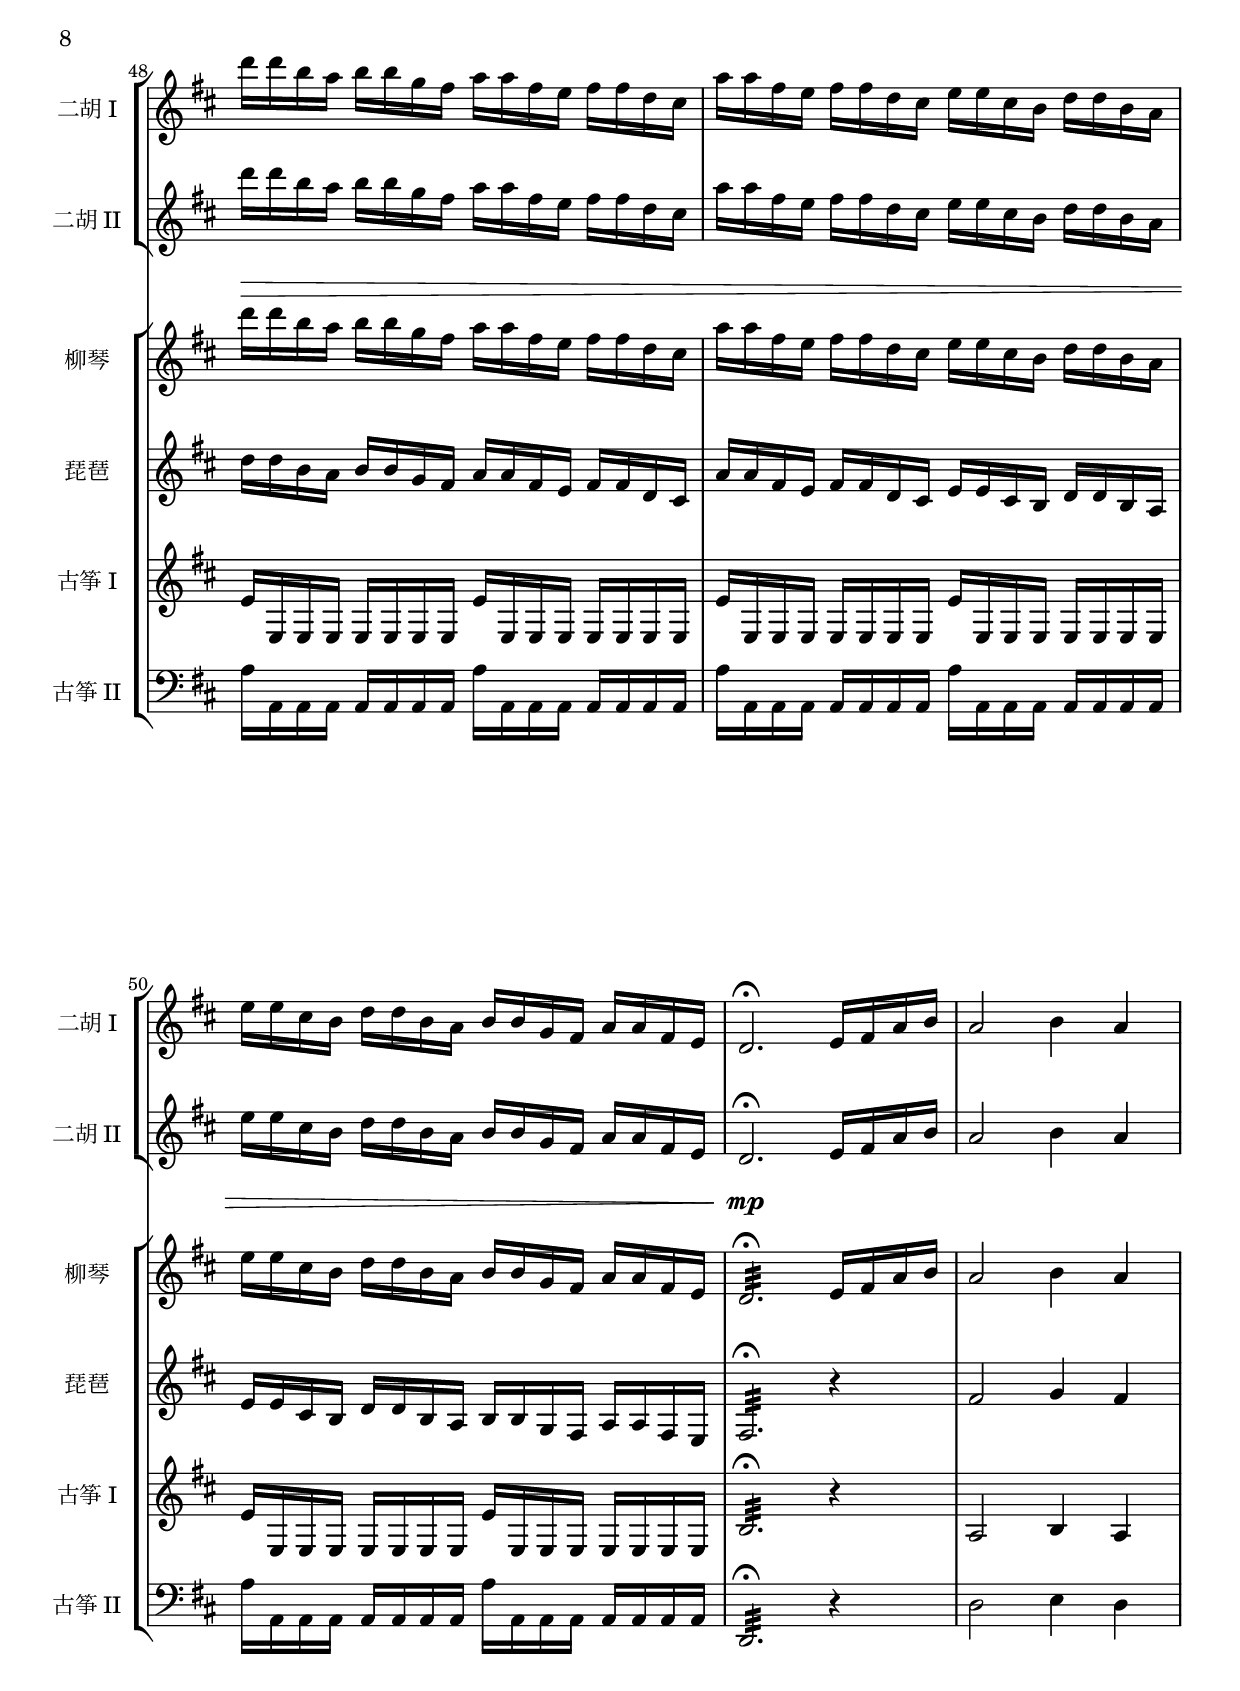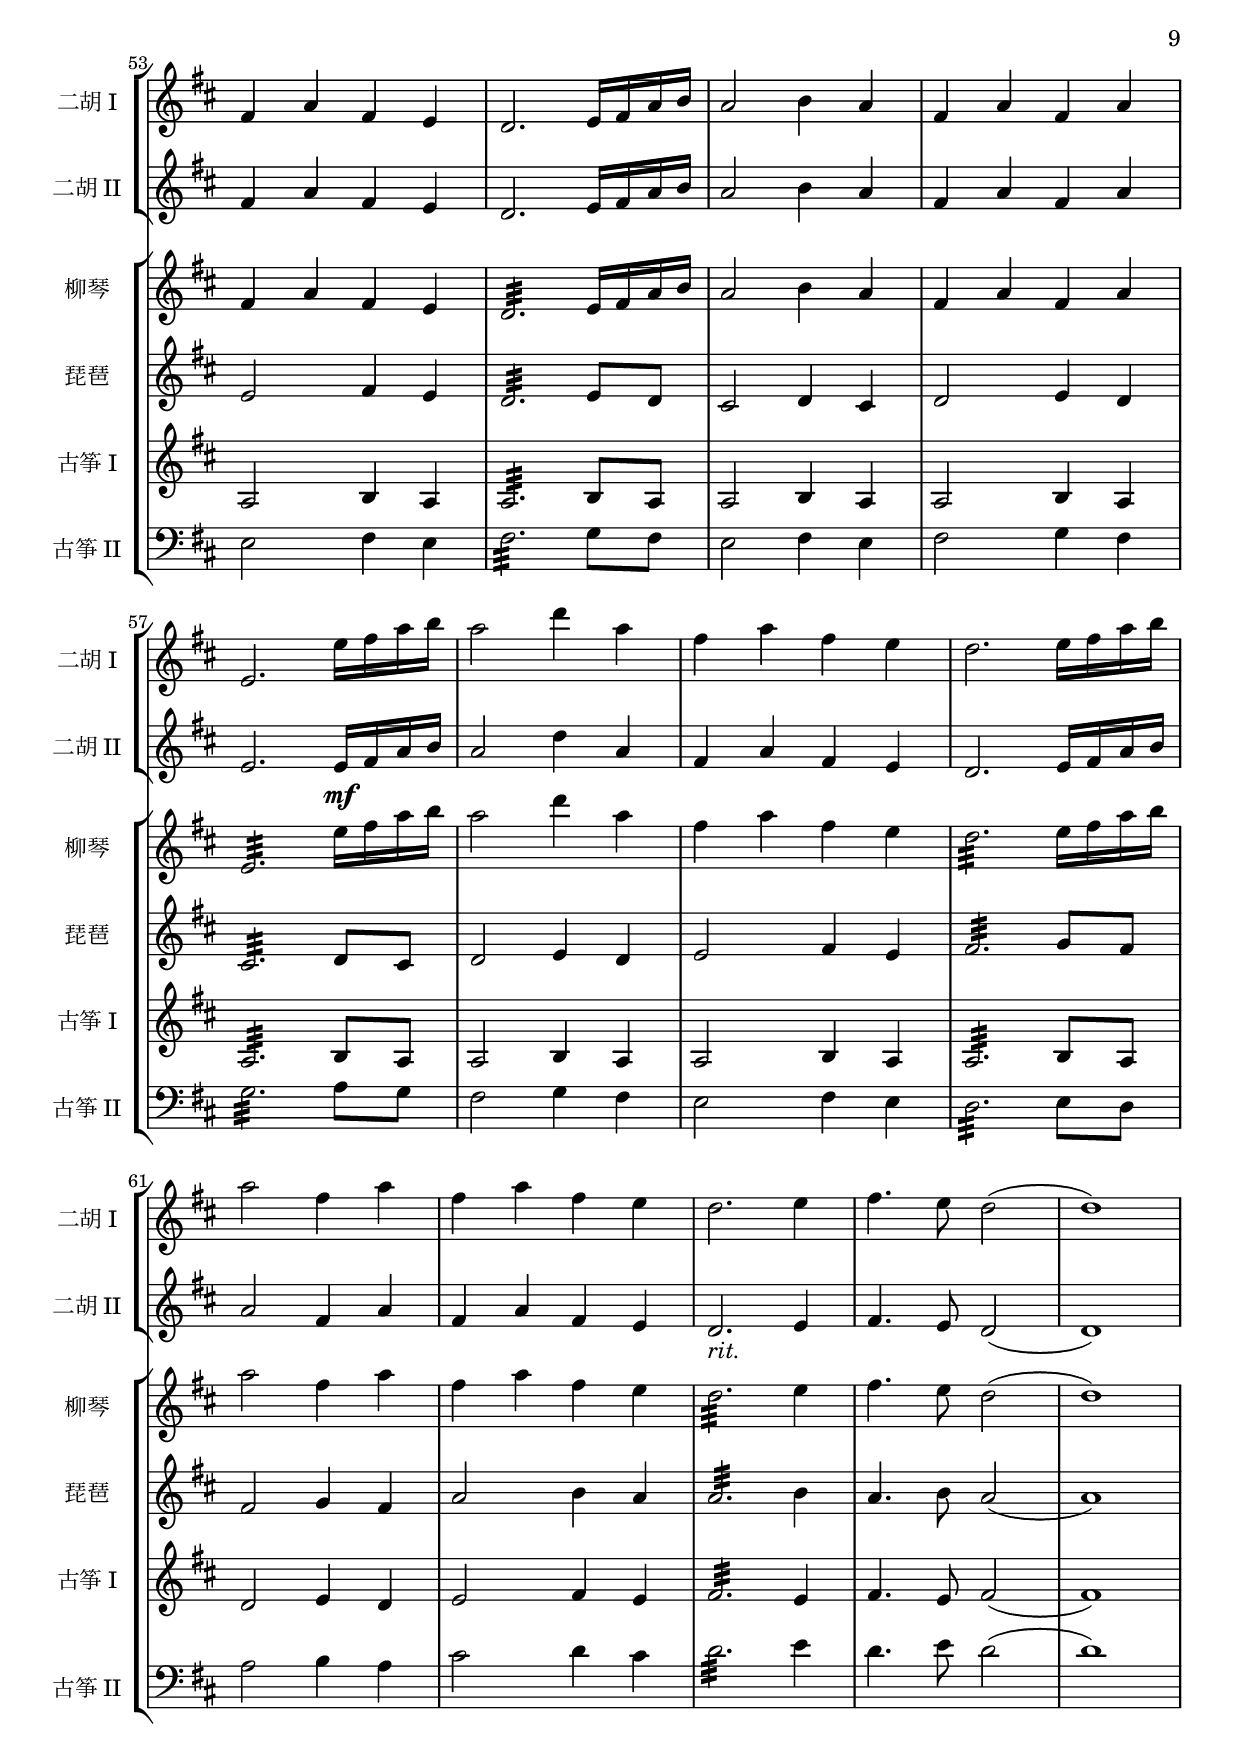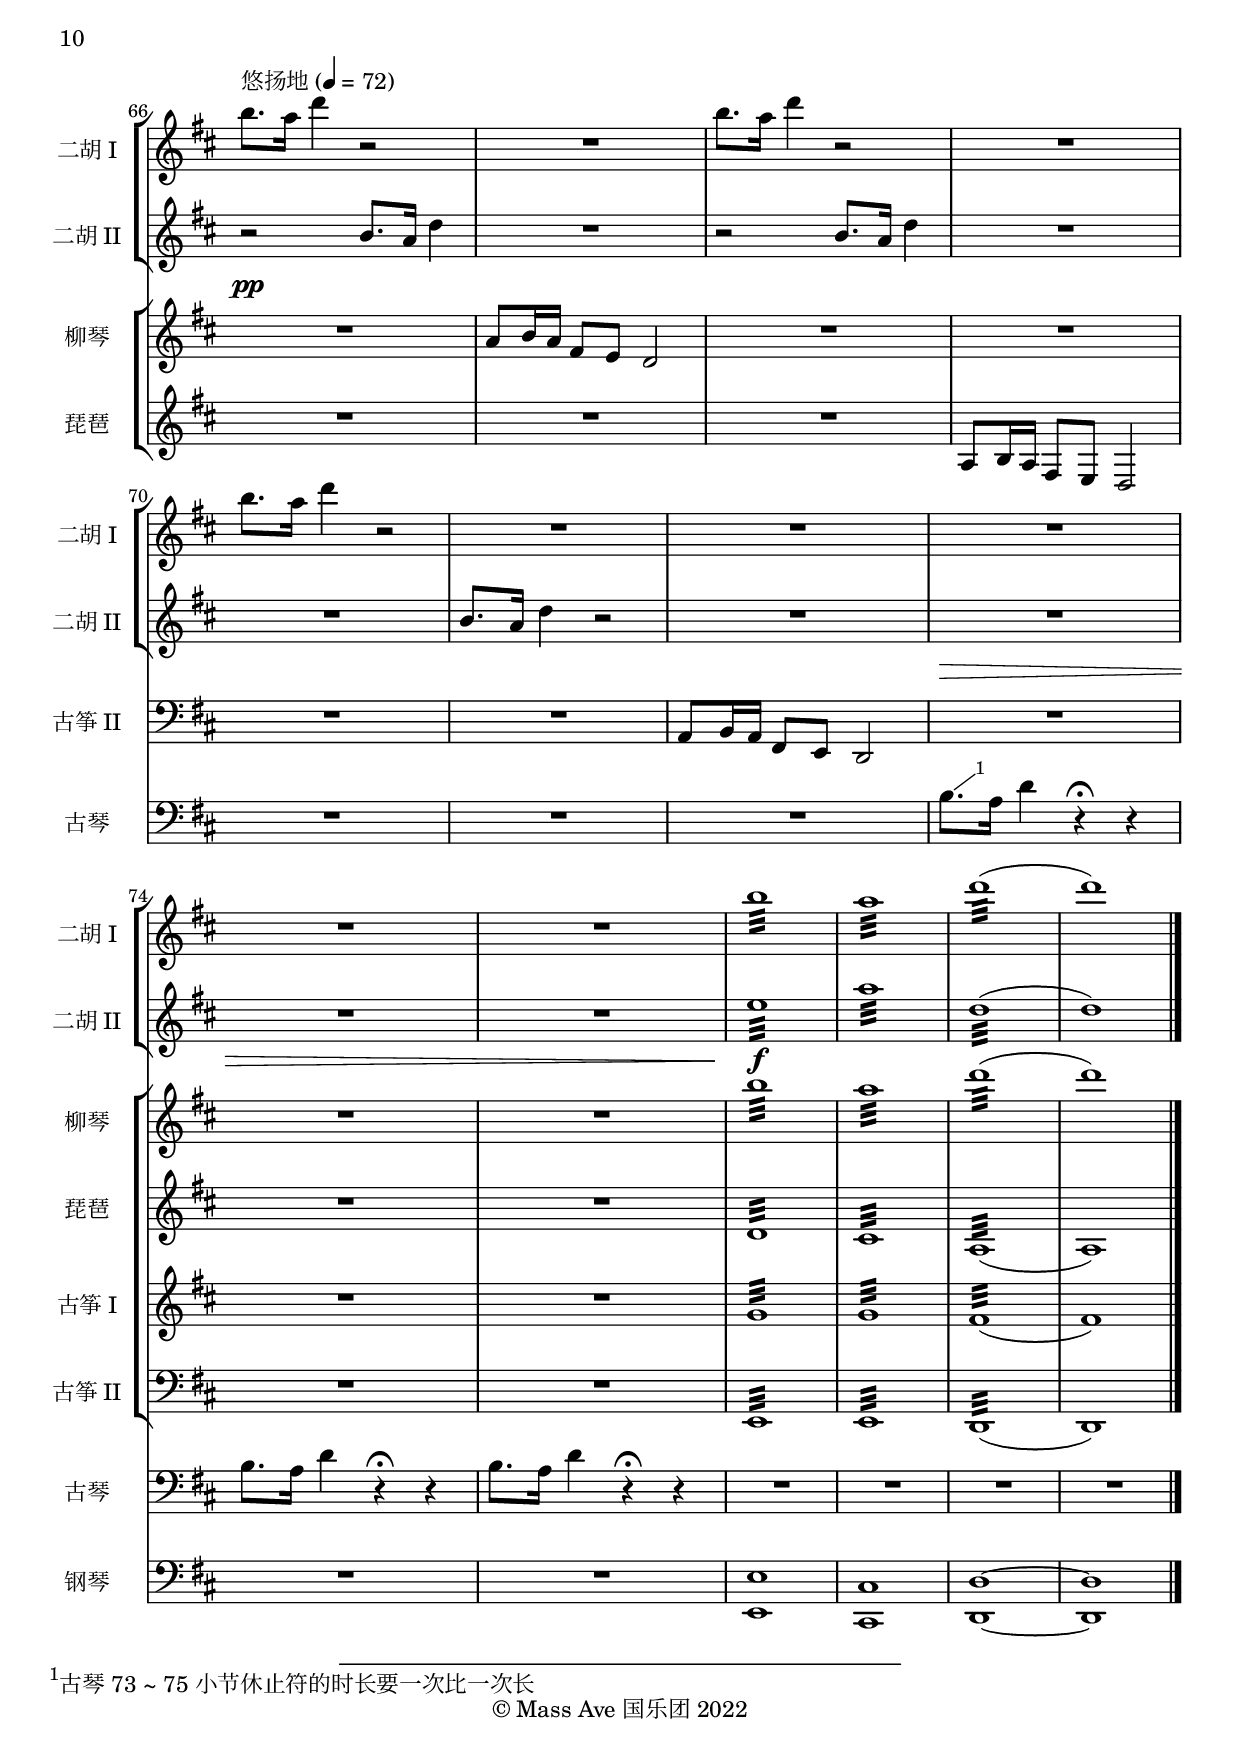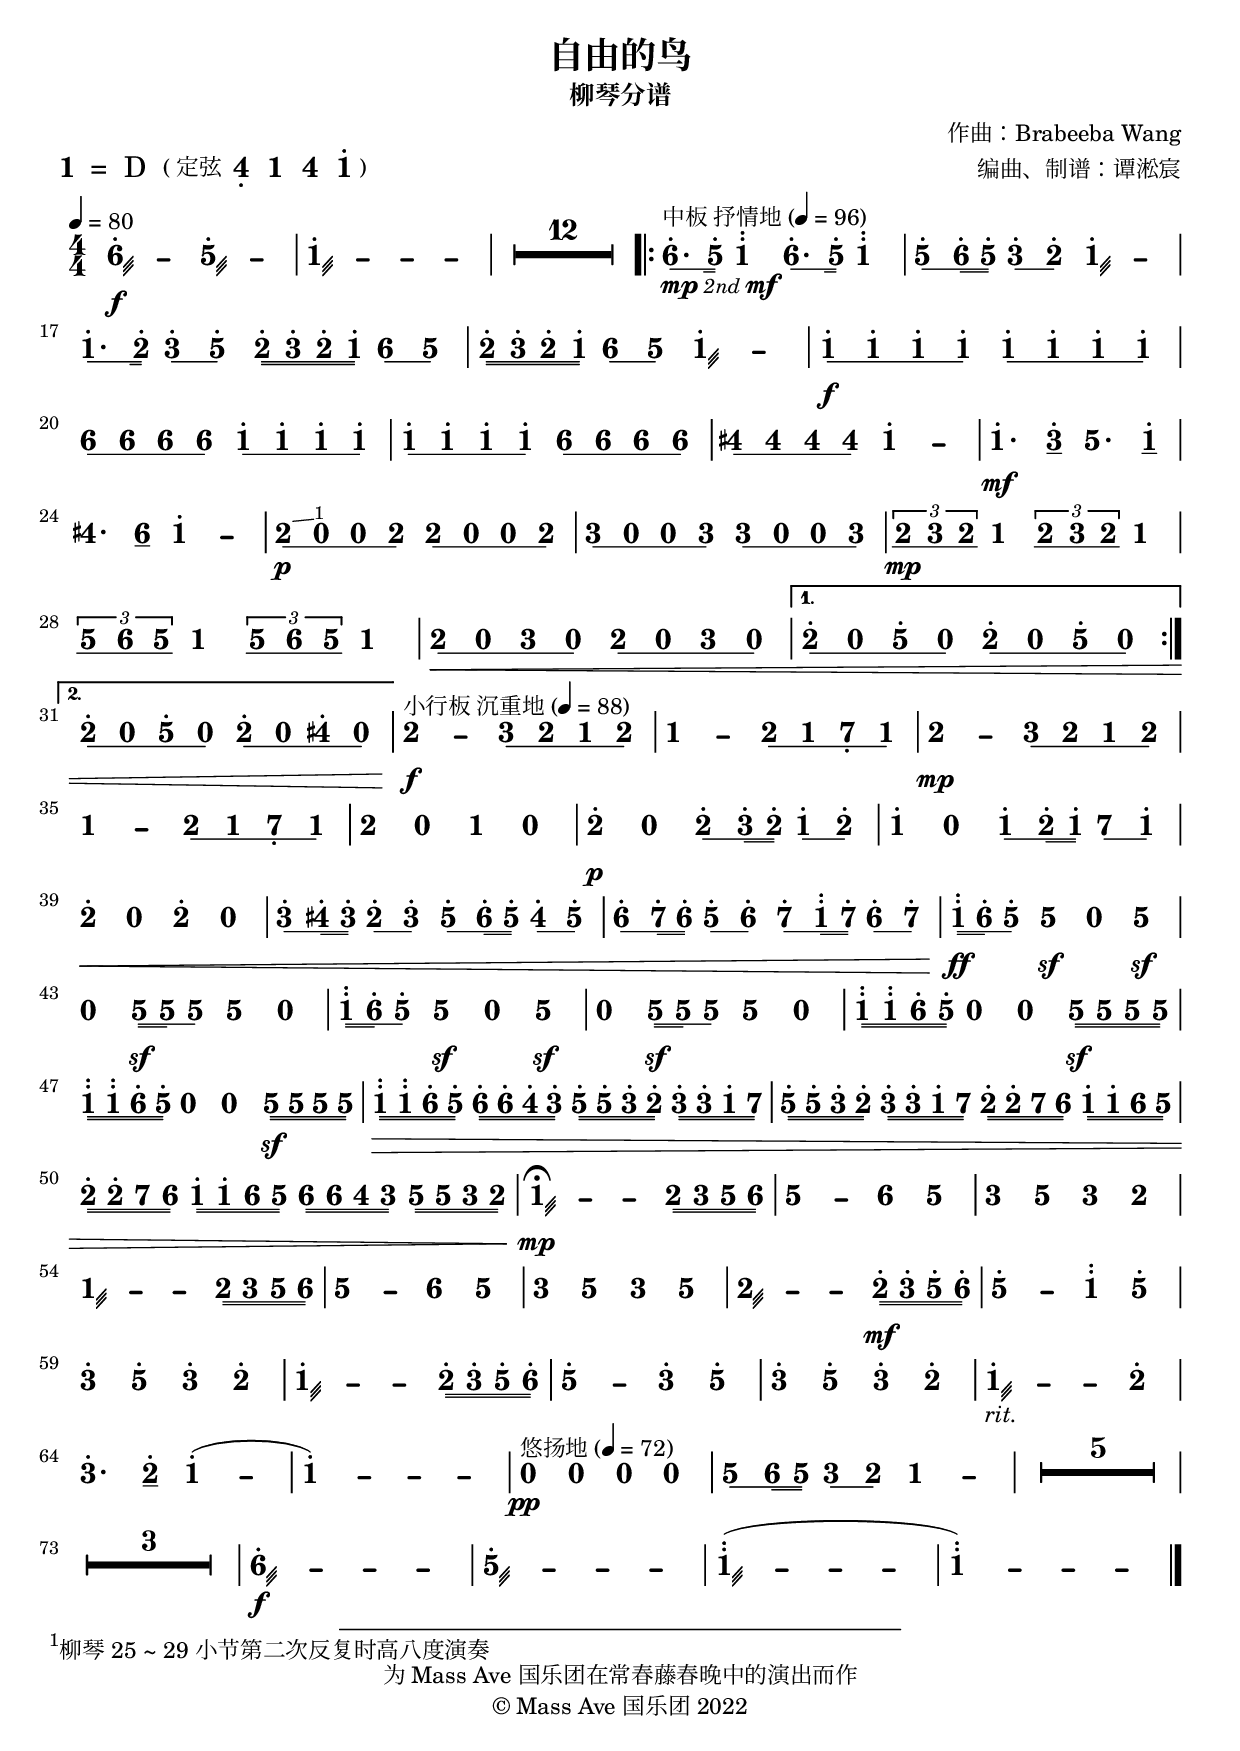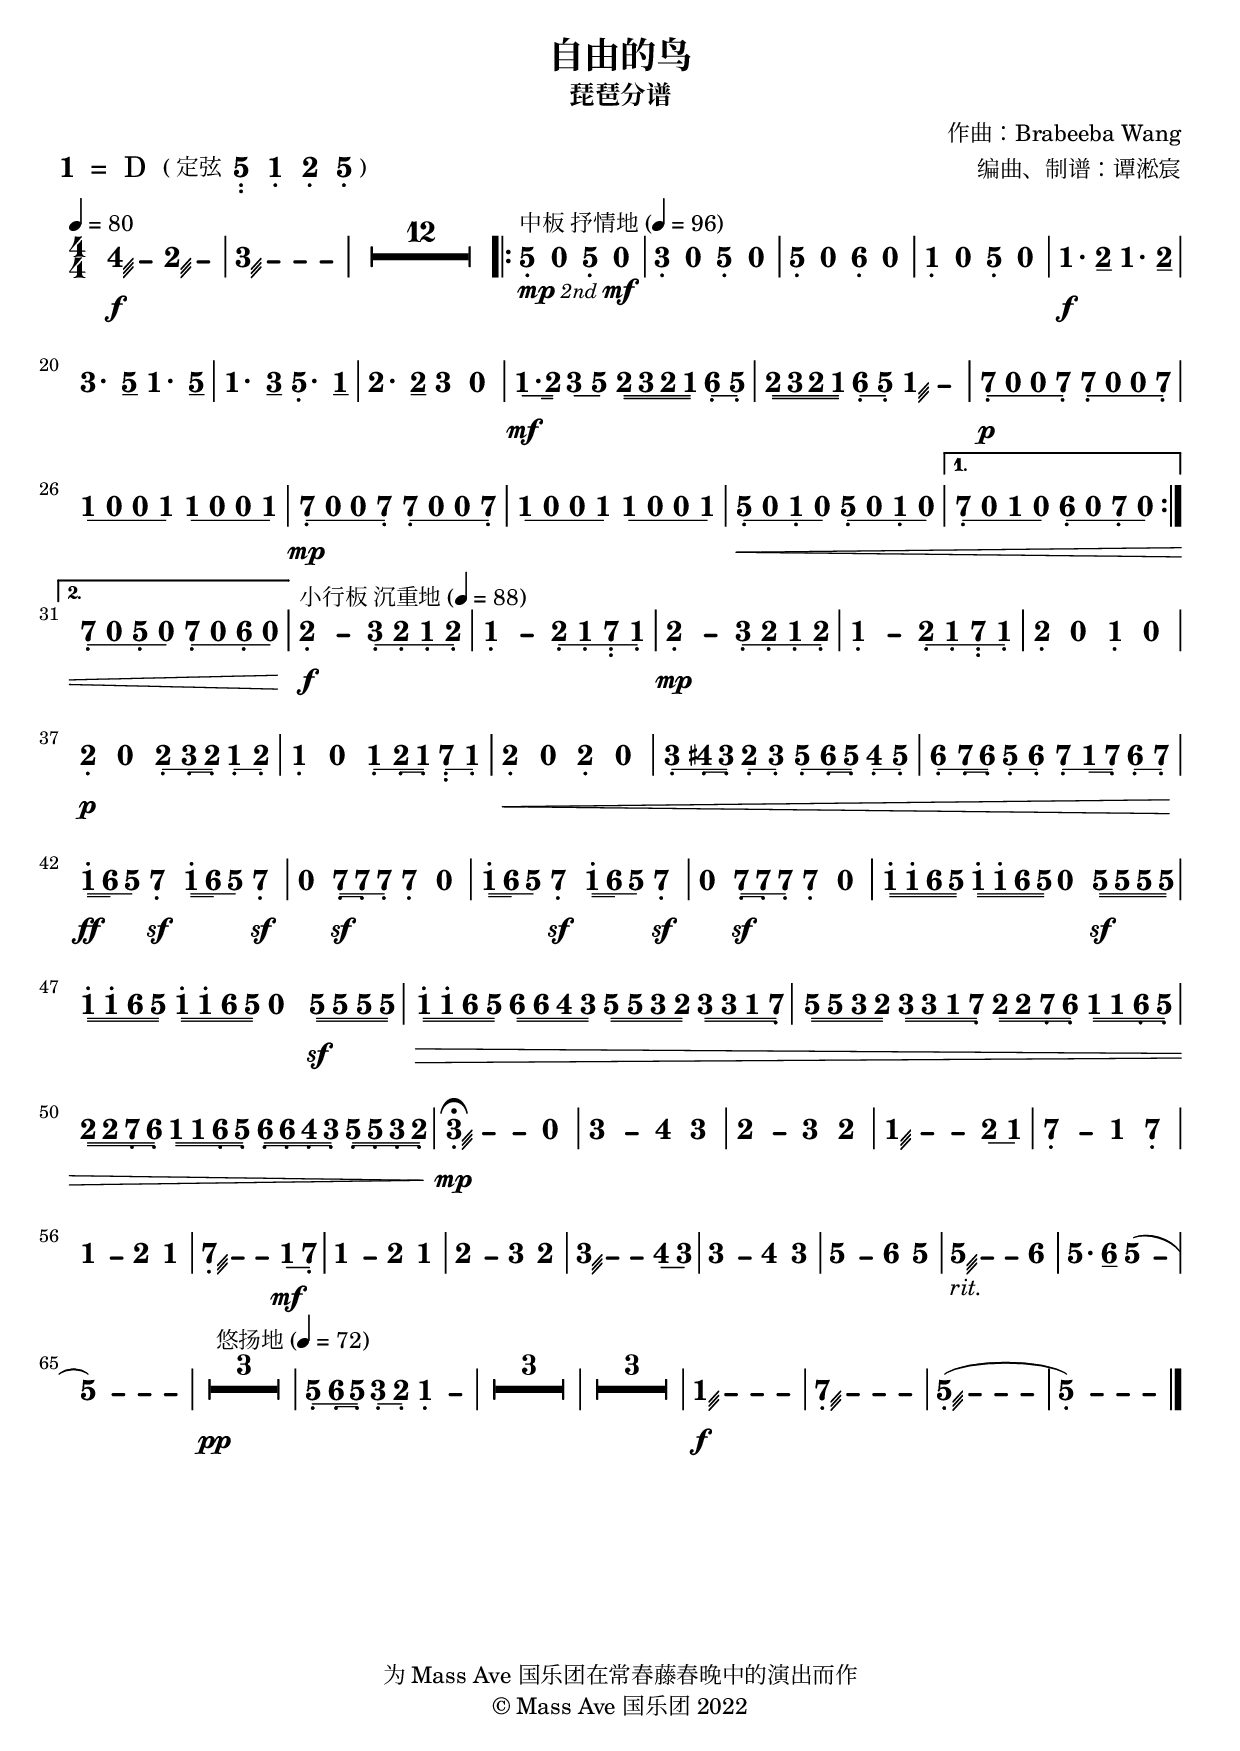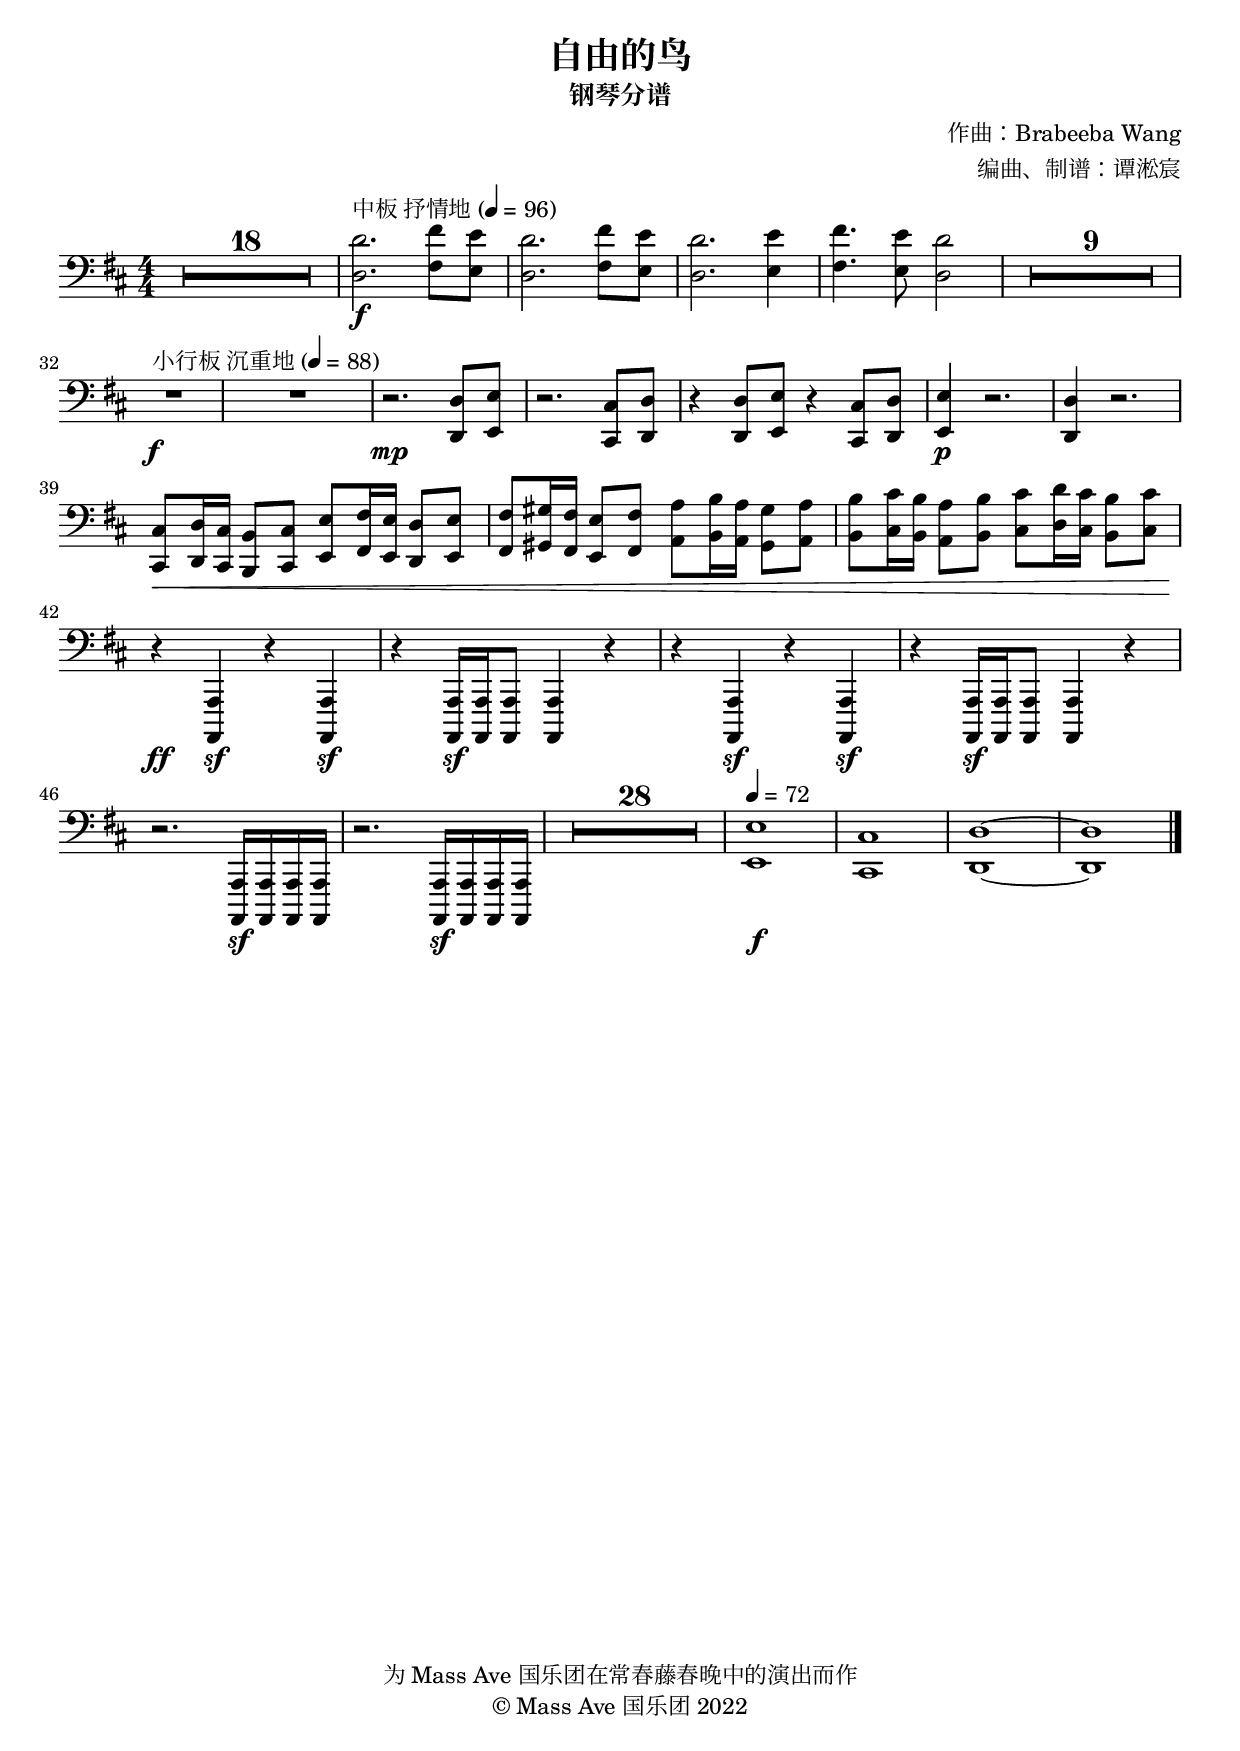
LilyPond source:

\version "2.22.0"
\language "english"
\header {
  title = "自由的鸟"
  subtitle = "总谱"
  composer = "作曲：Brabeeba Wang"
  arranger = "编曲、制谱：谭淞宸"
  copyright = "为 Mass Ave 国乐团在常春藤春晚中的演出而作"
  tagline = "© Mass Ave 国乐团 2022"
  meter = \markup { \fontsize #2 { \bold "1" " =  D" } }
  instrument = " "
}

\version "2.22.0"

sanbanOn = {
  \once \override Score.TimeSignature.stencil = #ly:text-interface::print
  \once \override Score.TimeSignature.text = \markup{ \fontsize #3 \typewriter "サ" }
  \once \override Score.TimeSignature.extra-offset = #'(0 . -1)
  \time 4/4
}

allBarOff = {
  \hide Score.BarLine
  \hide Score.SpanBar
}

sanbanOff = {
  \undo \hide Score.BarLine
  \undo \hide Score.SpanBar
  \time 4/4
}

#(define (log2 num)
  (log num) / (log 2))

#(define (get-keysig-alt-count alt-alist)
   "Return number of sharps/flats in key sig, (+) for sharps, (-) for flats."
   (if (null? alt-alist)
       0
       (* (length alt-alist) 2 (cdr (car alt-alist)))))

#(define (get-major-tonic alt-count)
   "Return number of the tonic note 0-6, as if the key sig were major."
   ;; (alt-count major-tonic)
   ;; (-7 0) (-5 1) (-3 2) (-1 3) (1 4) (3 5) (5 6) (7 0)
   ;; (-6 4) (-4 5) (-2 6) (0 0) (2 1) (4 2) (6 3)
   (if (odd? alt-count)
       (modulo (- (/ (+ alt-count 1) 2) 4) 7)
       (modulo (/ alt-count 2) 7)))

#(define (get-key-alts context)
   "Needed because LilyPond 2.19 and 2.20 has 'keyAlterations
    and 2.18 has 'keySignature for the same context property.
    No way to test for existence of context property..."
   (define key-alts (ly:context-property context 'keyAlterations '()))
   (if (equal? key-alts '())
       (ly:context-property context 'keySignature '())
       key-alts))

#(define (stencil-flip axis stl)
   "Flip stencil @var{stl} in the direction of @var{axis}.
    @var{axis} is 0 for X, 1 for Y."
   (let* (
           ;; center stl on 0,0 to prepare for flipping,
           ;; and calculate how far it moved.
           (centered-stl (ly:stencil-aligned-to stl axis CENTER))
           (original-ext (ly:stencil-extent stl axis))
           (centered-ext (ly:stencil-extent centered-stl axis))
           (offset (- (car original-ext) (cdr centered-ext)))

           ;; scale centered-stl using -1 to flip it
           (xy (if (= axis X) '(-1 . 1) '(1 . -1)))
           (flipped-stl (ly:stencil-scale centered-stl (car xy) (cdr xy)))

           ;; restore flipped stl to original position
           (replaced-stl (ly:stencil-translate-axis flipped-stl offset axis)))

     ;; for testing...
     ; (display original-ext) (display centered-ext)
     ; (display (ly:stencil-extent replaced-stl axis))(newline)

     replaced-stl))

#(define (enumerate ls n)
   (if (null? ls)
       '()
       (cons n (enumerate (cdr ls) (+ n 1)))))

#(define (process ls1 ls2)
   (if (null? ls2)
       ls1
       (let* ((item (car ls2))
              (residue (cdr ls2)))
         (if
          ;(or
          (music-is-of-type? item 'note-event)
          ;  (music-is-of-type? item 'event-chord)
          ;)
          (let* ((dur (ly:moment-main (ly:music-duration-length item)))
                 (logduration
                   (if (= dur 1/12) -3 (floor (log2 dur)))
                 )
                 (bc (max (- -2 logduration) 0))
                 (altleft (make-music
                           'ContextSpeccedMusic
                           'context-type
                           'Bottom
                           'element
                           (make-music
                            'PropertySet
                            'value
                            bc
                            'symbol
                            'stemLeftBeamCount)))
                 (altright (make-music
                            'ContextSpeccedMusic
                            'context-type
                            'Bottom
                            'element
                            (make-music
                             'PropertySet
                             'value
                             bc
                             'symbol
                             'stemRightBeamCount))))
            (if (> bc 0)
                (process (append ls1 (list altleft altright item)) residue)
                (process (append ls1 (list item)) residue)
                )
            )
          (process (append ls1 (list item)) residue)
          )))
   )

numberedMusic =
#(define-music-function (parser location mus full) (ly:music? boolean?)
   "This music function modifies the music input for better numbered output."
   (begin
    (let ((major-tonic-pitch (ly:make-pitch 0 0 0))
          (prev-pitch (ly:make-pitch 0 0 0)))
      ;(display "before modification")(newline)
      ;(display-scheme-music mus)
      (music-map
       (lambda (m)
         (cond
          ;; TOP LEVEL
          ((music-is-of-type? m 'sequential-music)
           (let* ((elems (ly:music-property m 'elements))
                  (newelems (process '() elems)))
             (ly:music-set-property! m 'elements newelems)
             ))
          ;; KEY CHANGE
          ((music-is-of-type? m 'key-change-event)
           (let*
            ((pitch-alist (ly:music-property m 'pitch-alist))
             (key-alts (filter (lambda (a) (not (= 0 (cdr a)))) pitch-alist))
             (keysig-alt-count (get-keysig-alt-count key-alts))
             (major-tonic-number (get-major-tonic keysig-alt-count))
             (tonic (ly:music-property m 'tonic))
             (tonic-num (ly:pitch-notename tonic))
             ;; mode 1-7, 1=major 6=minor
             (mode (+ 1 (modulo (- tonic-num major-tonic-number) 7))))

            (set! major-tonic-pitch
                  (ly:make-pitch 0
                                 major-tonic-number
                                 (or (assoc-ref key-alts major-tonic-number) 0)))
            ;; store the actual key of the music for use in numbered key signatures
            (ly:music-set-property! m 'numbered-key-sig (cons mode tonic))

            ;; convert the key signature in effect to c major
            (ly:music-set-property! m 'pitch-alist '((0 . 0) (1 . 0) (2 . 0) (3 . 0) (4 . 0) (5 . 0) (6 . 0)))
            (ly:music-set-property! m 'tonic (ly:make-pitch 0 0 0))
            ))

          ;; REST AND MULTI-MEASURE REST
          ((or (music-is-of-type? m 'rest-event)
               (music-is-of-type? m 'multi-measure-rest)
               )
           (let ((dur (ly:moment-main (ly:music-duration-length m))))
             (cond ((and (>= dur 1/2) (or (<= dur 1) full))
                    ;; split whole and half rests into quarter notes
                    (let ((q (make-music 'RestEvent
                                         'numbered-order 0
                                         'numbered-chord-size 1
                                         'duration (ly:make-duration 2 0 1)
                                         'numbered-rest #t)))
                      ;; double dotted half rest is special case
                      ;; TODO: generalize this for triple dots, other durations, etc.?
                      (if (= dur 7/8)
                          (let ((q-dotted (ly:music-deep-copy q)))
                            (ly:music-set-property! q-dotted 'duration (ly:make-duration 2 1 1))
                            (set! m (make-sequential-music (append (make-list 2 q) (list q-dotted)))))
                          ;; else
                          (set! m (make-sequential-music (make-list (* 4 dur) q))))))

                   ;; shorter rests are just converted into notes without pitches
                   ;; and with a numbered-rest property added
                   ((< dur 1/2) (begin
                                 (ly:music-set-property! m 'name 'NoteEvent)
                                 (ly:music-set-property! m 'types
                                                         (append
                                                          (delete 'rest-event (ly:music-property m 'types))
                                                          '(note-event melodic-event)))
                                 (ly:music-set-property! m 'numbered-rest #t)
                                 (ly:music-set-property! m 'numbered-order 0)
                                 (ly:music-set-property! m 'numbered-chord-size 1)
                                 (ly:music-set-property! m 'pitch (ly:make-pitch 0 0 0))
                                 ))
                   )))

          ;; CHORD
          ((music-is-of-type? m 'event-chord)
            (let*
              (
                (note-list (ly:music-property m 'elements))
                (chord-size (length note-list))
                (order-list (enumerate note-list 0))
              )
              (begin
                (map
                  (lambda (note order)
                    (begin
                      (ly:music-set-property! note 'numbered-order order)
                      (ly:music-set-property! note 'numbered-chord-size chord-size)
                      (ly:music-set-property! note 'articulations
                        (map
                          (lambda (artic)
                            (begin
                              (ly:music-set-property! artic 'numbered-order order)
                              (ly:music-set-property! artic 'numbered-chord-size chord-size)
                              artic
                            )
                          )
                          (ly:music-property note 'articulations)
                        )
                      )
                    )
                  ) note-list order-list)
             )))
          ;; NOTE
          ((music-is-of-type? m 'note-event)
           ;; handle pitchless note events and transpose pitches to c major
           ;; which gives us correct accidentals and octaves "for free"
           (ly:music-set-property! m 'numbered-order 0)
           (ly:music-set-property! m 'numbered-chord-size 1)
           (if (ly:pitch? (ly:music-property m 'pitch))
               (begin
                (ly:music-set-property! m 'pitch
                                        (ly:pitch-transpose (ly:music-property m 'pitch)
                                                            (ly:pitch-negate (ly:pitch-diff major-tonic-pitch (ly:make-pitch 0 0 0)))))
                (set! prev-pitch (ly:music-property m 'pitch)))
               ;; else
               (ly:music-set-property! m 'pitch prev-pitch))

           (let* ((octave (ly:pitch-octave (ly:music-property m 'pitch)))
                  (octave-dir (if (> octave 0) 1 -1))
                  (artics (ly:music-property m 'articulations '()))
                  (dur (ly:moment-main (ly:music-duration-length m))))

             ;; add octave dot markups as articulations
             ;; from numbered-ly python script: "-\tweak #'X-offset #0.6 _."
             (if (not (= 0 octave))
                 (ly:music-set-property! m 'articulations
                                         (append artics
                                                 (list
                                                  (make-articulation 'staccato
                                                              'direction octave-dir
                                                              'duration dur
                                                              'numbered-chord-size 1
                                                              'numbered-order 0
                                                              'abs-octave (abs octave)
                                                              )))))
             ;; split whole and half notes into quarter notes, some dashed
             (if (>= dur 1/2)
                 (let* ((dash-num (+ -1 (* 4 dur)))
                        (q-dur (ly:make-duration 2 0 1))
                        (q (make-music 'NoteEvent
                                       'duration q-dur
                                       'pitch (ly:music-property m 'pitch)
                                       'numbered-dash-note #t)))

                   (ly:music-set-property! m 'duration q-dur)

                   (if (= dash-num 5/2)
                       ;; special fix for double-dotted half note
                       ;; TODO: generalize this for triple dots, other durations, etc.?
                       (let ((q-dotted (ly:music-deep-copy q)))
                         (ly:music-set-property! q-dotted 'duration (ly:make-duration 2 1 1))
                         (set! m (make-sequential-music
                                  (append (list m q) (list q-dotted)))))
                       ;; else
                       (set! m (make-sequential-music
                                (append (list m) (make-list dash-num q)))))
                   )))))
         m)
       mus)
      ;(display "after modification")(newline)
      ;(display-scheme-music mus)
      )
    mus
    ))

% Note: when checking custom event properties like numbered-rest or
% numbered-key-sig we have to use (if (equal? #t numbered-rest) ...
% and not (if numbered-rest ...  the latter results in "false positives".

#(define Numbered_note_head_engraver
   (make-engraver
    (acknowledgers
     ((note-head-interface engraver grob source-engraver)
      ;; make sure \omit is not in effect (stencil is not #f)
      (if (ly:grob-property-data grob 'stencil)
          (let* ((staff-context (ly:translator-context engraver))
                 (event (event-cause grob))
                 (numbered-dash-note (ly:event-property event 'numbered-dash-note)))
            ;(display-scheme-music event)
            (if (equal? #t numbered-dash-note)
                (ly:grob-set-property! grob 'stencil
                                       (ly:stencil-translate
                                        (make-connected-path-stencil '((1 0)) 0.3 1 1 #f #f)
                                        (cons 0 -0.5)))
                ;; else create number stencil based on the scale degree of the note
                ;; TODO: handle notes without pitches that aren't numbered-rests
                (let*
                 ((grob-pitch (ly:event-property event 'pitch))
                  (note-number
                   (if (ly:pitch? grob-pitch)
                       (ly:pitch-notename grob-pitch) #f))
                  (numbered-rest (ly:event-property event 'numbered-rest))
                  (numbered-order (ly:event-property event 'numbered-order))
                  (numbered-offset (- (* numbered-order 3) 1))
                  (numbered-chord-size (ly:event-property event 'numbered-chord-size))
                  (glyph-string
                   ;; check numbered-rest first, because apparently
                   ;; sometimes there is a note-number for rests.
                   (if (equal? #t numbered-rest)
                       "0"
                       (if (number? note-number)
                           (case (+ 1 note-number)
                             ((1) "1")
                             ((2) "2")
                             ((3) "3")
                             ((4) "4")
                             ((5) "5")
                             ((6) "6")
                             ((7) "7")
                             (else "0"))
                           #f)))
                  (note-head (if (> numbered-chord-size 1) (markup #:fontsize 2 #:bold glyph-string) (markup #:fontsize 2 #:bold glyph-string)))
                  (stl
                   (if (string? glyph-string)
                       (grob-interpret-markup grob
                                              note-head))))

                 (begin
                  (ly:grob-set-property! grob 'stencil stl)
                  (ly:grob-set-property! grob 'Y-offset numbered-offset))
                 ))))))))


#(define Numbered_flag_engraver
   (make-engraver
    (acknowledgers
     ((flag-interface engraver grob source-engraver)
      ;; make sure \omit is not in effect (stencil is not #f)
      (if (ly:grob-property-data grob 'stencil)
          (let* ((glyph-name (ly:grob-property grob 'glyph-name))
                  (event (event-cause grob))
                 (padding 0.3)
                 ;; TODO: width is hard-coded, would be better to match note-head width
                 ;; TODO: stencil creation could be coded better
                 (flag-one (make-connected-path-stencil '((1.4 0)) 0.1 1 1 #f #f))
                 (flag-two (ly:stencil-stack flag-one Y DOWN flag-one padding 0))
                 (flag-three (ly:stencil-stack flag-two Y DOWN flag-one padding 0))
                 (flag-four (ly:stencil-stack flag-three Y DOWN flag-one padding 0))
                 (flag-five (ly:stencil-stack flag-four Y DOWN flag-one padding 0))
                 (new-stl (cond
                           ((string= glyph-name "flags.d3") flag-one)
                           ((string= glyph-name "flags.d4") flag-two)
                           ((string= glyph-name "flags.d5") flag-three)
                           ((string= glyph-name "flags.d6") flag-four)
                           ((string= glyph-name "flags.d7") flag-five)
                           (else empty-stencil))))
            ; (display-scheme-music event)
            ; (display glyph-name)
            (ly:grob-set-property! grob 'stencil new-stl)
            (ly:grob-set-property! grob 'Y-offset -1.3)
            ;; TODO: are these needed?
            ;; (ly:grob-set-property! grob 'X-extent
            ;;  (ly:stencil-extent (ly:grob-property grob 'stencil) X))
            ;; (ly:grob-set-property! grob 'Y-extent
            ;;  (ly:stencil-extent (ly:grob-property grob 'stencil) Y))
            ))))))

#(define padding 0.3)

#(define (calc-octave-offset direction duration numbered-chord-size numbered-order abs-octave)
   (if (and (= direction -1) (= numbered-order 0))
       (let* ((logduration (log2 duration))
              (descents (min 0 (+ 2 logduration)))
              (step 0.4))
         (+ -1.8 (* descents step)))
       (let* ((fontsize 3)
              (step 0.3))
         (if (= direction 1)
             (+ -2.1 (* fontsize (+ 1 numbered-order)) (* 2 padding abs-octave))
             (+ -1.3 (* fontsize numbered-order))
             )
         )
       )
   )

#(define Numbered_articulation_engraver
  (make-engraver
    (acknowledgers
      ((script-interface engraver grob source-engraver)
      ;; make sure \omit is not in effect (stencil is not #f)
        (if (ly:grob-property-data grob 'stencil)
          (let* ((staff-context (ly:translator-context engraver))
                 (event (event-cause grob))
                 (articulation-type (ly:event-property event 'articulation-type))
                 (direction (ly:event-property event 'direction))
                 (duration (ly:event-property event 'duration))
                 (numbered-chord-size (ly:event-property event 'numbered-chord-size))
                 (numbered-order (ly:event-property event 'numbered-order)))

            (cond
              (
                (equal? 'staccato articulation-type)
                (let*
                 (
                   (padding 0.3)
                   (abs-octave (ly:event-property event 'abs-octave))
                   (dot (ly:stencil-translate
                         (make-circle-stencil 0.15 0.001 #t)
                         (cons 0.7 0)))
                   (dot-two (ly:stencil-stack dot Y DOWN dot padding 0))
                   (dot-three (ly:stencil-stack dot-two Y DOWN dot padding 0))
                   (dot-four (ly:stencil-stack dot-three Y DOWN dot padding 0))
                   (stl (case abs-octave
                          ((1) dot)
                          ((2) dot-two)
                          ((3) dot-three)
                          ((4) dot-four)
                          (else dot-four)
                          ))
                   )
                 (begin
                  ; (display-scheme-music event)
                  (ly:grob-set-property! grob 'stencil stl)
                  (let ((result (calc-octave-offset direction duration numbered-chord-size numbered-order abs-octave)))
                    (ly:grob-set-property! grob 'Y-offset result)
                    ;(display direction)(newline)
                    ;(display abs-octave)(newline)
                    ;(display numbered-order)(newline)
                    ;(display result)(newline)
                  )

                  )
                )
              )
              (
                (equal? "flageolet" articulation-type)
                (begin
                  (ly:grob-set-property! grob 'X-extent '(-0.1 . 0.1))
                  (ly:grob-set-property! grob 'Y-extent '(-0.1 . 0.1))
                )
              )
              (
                (equal? "fermata" articulation-type)
                (begin
                  (ly:grob-set-property! grob 'Y-offset 2)
                )
              )
            )

            ))))))

#(define Numbered_rest_engraver
   (make-engraver
    (acknowledgers
     ((rest-interface engraver grob source-engraver)
      ;; make sure \omit is not in effect (stencil is not #f)
      (if (ly:grob-property-data grob 'stencil)
          (let* ((staff-context (ly:translator-context engraver))
                 (event (event-cause grob)))
            ;; else create number stencil based on the scale degree of the note
            ;; TODO: handle notes without pitches that aren't numbered-rests
            ;(display event)
            ;(display (ly:event-property event 'type))(newline)
            (if (equal? (ly:event-property event 'numbered-rest) #t)
                (let*
                 ((grob-pitch (ly:event-property event 'pitch))
                  (note-number
                   (if (ly:pitch? grob-pitch)
                       (ly:pitch-notename grob-pitch) #f))
                  (numbered-rest (ly:event-property event 'numbered-rest))
                  (numbered-order (ly:event-property event 'numbered-order))
                  (numbered-offset (- (* numbered-order 2.3) 1))
                  (numbered-chord-size (ly:event-property event 'numbered-chord-size))
                  (glyph-string
                   ;; check numbered-rest first, because apparently
                   ;; sometimes there is a note-number for rests.
                   (if (equal? #t numbered-rest)
                       "0"
                       (if (number? note-number)
                           (case (+ 1 note-number)
                             ((1) "1")
                             ((2) "2")
                             ((3) "3")
                             ((4) "4")
                             ((5) "5")
                             ((6) "6")
                             ((7) "7")
                             (else "0"))
                           #f)))
                  (note-head (if (> numbered-chord-size 1) (markup #:fontsize 2 #:bold glyph-string) (markup #:fontsize 2 #:bold glyph-string)))
                  (stl
                   (if (string? glyph-string)
                       (grob-interpret-markup grob
                                              note-head))))

                 (begin
                  (ly:grob-set-property! grob 'stencil stl)
                  (ly:grob-set-property! grob 'Y-offset numbered-offset))
                 ))))))))

#(define (numbered-beam-adjust grob)
   "Adjusts the width etc. of beams."
   ;; We calculate the amount to scale based on width of beam
   ;; TODO: improve this, maybe by using stems
   (let* ((x-ext (interval-length (ly:stencil-extent (ly:grob-property grob 'stencil) X)))
          (x-scale (+ 1 (/ 1.4 x-ext))))
     ;; (display x-ext)(newline)
     (ly:grob-set-property! grob 'stencil
                            (ly:stencil-translate
                             (stencil-flip Y
                                           (ly:stencil-scale
                                            (ly:grob-property grob 'stencil)
                                            ;x-scale 1))
                                            1 1))
                             (cons 0.7 0))
                            )))


#(define Numbered_key_engraver
   (let ((current-key-sig (cons 1 (ly:make-pitch 0 0 0))))
     (make-engraver
      (acknowledgers
       ((key-signature-interface engraver grob source-engraver)
        ;; make sure \omit is not in effect (stencil is not #f)
        (if (ly:grob-property-data grob 'stencil)
            (let* ((event (event-cause grob))
                   (numbered-key-sig
                    (if event
                        (ly:event-property event 'numbered-key-sig)
                        current-key-sig))
                   (tonic-num (car numbered-key-sig))
                   (tonic-pitch (cdr numbered-key-sig))
                   (key-sig-number-string (ly:number->string tonic-num))
                   (key-sig-note
                    (case (ly:pitch-notename tonic-pitch)
                      ((0) "C")
                      ((1) "D")
                      ((2) "E")
                      ((3) "F")
                      ((4) "G")
                      ((5) "A")
                      ((6) "B")
                      (else "X")))
                   (key-sig-alt
                    (case (ly:pitch-alteration tonic-pitch)
                      ((1/2) #{ \markup \sharp #})
                      ((-1/2) #{ \markup \flat #})
                      (else ""))))

              (set! current-key-sig numbered-key-sig)

              (ly:grob-set-property! grob 'stencil
                                     (grob-interpret-markup grob
                                                            ;; TODO: scale the flat or sharp size, based on current font size
                                                            (markup key-sig-number-string "=" key-sig-alt key-sig-note)
                                                            )))))))))


% Custom "NumberedStaff" Context

\layout {
  \context {
    % \Staff lets us start with all standard staff settings
    \Staff
    % \name gives the custom staff context its name
    \name NumberedStaff
    % \alias Staff tells LilyPond that commands that work on a standard
    % Staff context should also work with this custom context
    \alias Staff
    % customizations
    \consists \Numbered_note_head_engraver
    \consists \Numbered_flag_engraver
    \consists \Numbered_rest_engraver
    % \consists \Numbered_key_engraver
    \consists \Numbered_articulation_engraver

    \override Beam.after-line-breaking = #numbered-beam-adjust
    \override KeySignature.break-visibility = ##(#f #f #f)

    \override Accidental.font-size = #-3
    \override Accidental.X-offset = #-0.7
    \override Accidental.Y-offset = #1
    % \override Script.X-offset = #0
    % \override Script.Y-offset = #0
    \override Clef.stencil = ##f
    \override StaffSymbol.line-count = #0
    \override BarLine.bar-extent = #'(-2 . 2)
    \override BarLine.hair-thickness = #1.5
    \override TimeSignature.style = #'numbered
    % \override Stem.transparent = ##t
    \override Stem.length = #0
    \override Stem.length-fraction = #0
    \override NoteHead.Y-offset = #0
    \override Beam.transparent = ##f
    \override Stem.direction = #DOWN
    \override Beam.direction = #DOWN
    \override Beam.beam-thickness = #0.1
    \override Beam.positions = #'(-1.3 . -1.3)
    \override Beam.length-fraction = #0.3
    \override Tie.staff-position = #2.5
    \override TupletBracket.bracket-visibility = ##t
    \override StemTremolo.slope = 1
    \override StemTremolo.beam-thickness = 0.15
    \override StemTremolo.beam-width = 1.0
    \override StemTremolo.X-offset = 2.0
    \override StemTremolo.Y-offset = -1.5
    \override StemTremolo.length-fraction = 0.5
    \tupletUp
    \slurUp
    % \hide Stem
    \omit Stem
    \override Dots.staff-position = #2
  }
  % define the "parent" contexts that will accept the custom context
  \context { \Score \accepts NumberedStaff }
  \context { \ChoirStaff \accepts NumberedStaff }
  \context { \GrandStaff \accepts NumberedStaff }
  \context { \PianoStaff \accepts NumberedStaff }
  \context { \StaffGroup \accepts NumberedStaff }
}

% And for MIDI
% to avoid warnings it has to be defined for each type of output desired
% but we actually can't use midi with the numbered music function, so this
% is rather pointless... leaving it in for now.
\midi {
  \context {
    \Staff
    \name NumberedStaff
    \alias Staff
  }
  % since the customizations are for visual output only,
  % there is no need to include them for midi
  \context { \Score \accepts NumberedStaff }
  \context { \ChoirStaff \accepts NumberedStaff }
  \context { \GrandStaff \accepts NumberedStaff }
  \context { \PianoStaff \accepts NumberedStaff }
  \context { \StaffGroup \accepts NumberedStaff }
}


\layout {
  \context {
    \Score {
      \override MetronomeMark.font-name = "Lilypond Serif, STFangsong, SimFang"
    }
  }
}

\paper {
  #(define fonts
    (set-global-fonts
     #:roman "Lilypond Serif, Songti SC, STSong, SimSun"
     #:sans "Lilypond Sans Serif, PingFang SC, STXihei, SimHei"
     #:typewriter "Lilypond Monospace, Kaiti SC, STKaiti, SimKai"
    ))
}

keytime = { \key d \major \time 4/4 }
twice = #(define-music-function (mus) (ly:music?) #{ \repeat unfold 2 { #mus } #})
thrice = #(define-music-function (mus) (ly:music?) #{ \repeat unfold 3 { #mus } #})
quadrice = #(define-music-function (mus) (ly:music?) #{ \repeat unfold 4 { #mus } #})

motif = { b8. a16 d4 }
motifc = { a8 b16 a fs8 e d2 }
motifA = { \motif \motif \motifc }
motifB = { d8. e16 fs8 a e16 fs e d b8 a e'16 fs e d b8 a d2 }
motift = { fs8. e16 a4 }
motifAt = { \motift \motift e8 fs16 e d8 b a2 }
motifBt = { a8. b16 d8 e b16 d b a fs8 e b'16 d b a fs8 e a2 }
melody = { \motifA \motifB }
melodyt = { \motifAt \motifBt }
comotifA = { a8. fs16 e4 d8 e4. a8. fs16 d4 cs8 d4. }
comotifAt = { e8. cs16 b4 a8 b4. d8. cs16 a4 gs8 gs4. }
comotifB = { a'8. fs16 e8 fs16 e d8 e4. a8. fs16 d8 e16 d cs8 d4. }
comotifBt = { e'8. cs16 b8 cs16 b a8 b4. d8. cs16 a8 b16 a gs8 gs4. }
comotifC = { e8 fs16 e d8 e }
comotifCt = { b8 cs16 b a8 b }
comotifD = { d8 e16 d cs8 d }
comotifDt = { a8 b16 a gs8 gs }
comelody = { \comotifA \comotifB \comotifC \comotifD \comotifC r2 \comotifD r2 }
comelodyc = { \comotifA \comotifB \comotifC \comotifD r2 \comotifC r2 \comotifD }
comelodyt = { \comotifAt \comotifBt \comotifCt \comotifDt \comotifCt r2 \comotifDt r2 }
mA = { cs8 d16 cs b8 cs }
mB = { e8 fs16 e d8 e }
mC = { fs8 gs16 fs e8 fs }
mD = { a8 b16 a gs8 a }
mE = { b8 cs16 b a8 b }

climaxT = {
  \twice { d16 b a8 a,4 r a r a16 a a8 a4 r }
  \twice { d'16 d b a r4 r a,16 a a a }
}

climaxA = {
  \twice { d16 b a8 e4 d'16 b a8 e4 r e16 e e8 e4 r }
  \twice { d'16 d b a d d b a r4 e16 e e e }
}

climaxAt = {
  \twice { d16 b a8 cs,4 d'16 b a8 cs,4 r cs16 cs cs8 cs4 r }
  \twice { d'16 d b a d d b a r4 a16 a a a }
}

climaxB = {
  \twice { a16 a, a a a4 a'16 a, a a a4 d16 b a8 a16 a a8 a4 r }
  \twice { a'16 a, a a a a a a d d b a a a a a }
}

climaxBt = {
  \twice { a16 a, a a g4 a'16 a, a a g4 d'16 b a8 a16 a a8 g4 r }
  \twice { a'16 a, a a a a a a d d b a g g g g }
}

sc = {
  d16 d b a b b g fs \twice { a a fs e fs fs d cs } \twice { e e cs b d d b a } b b g fs a a fs e
}

sct = \transpose d a { \relative d''' \sc }

scc = { \repeat unfold 6 { e e, e e e e e e }}
scct = { \repeat unfold 6 { a a, a a a a a a }}

final = {
  d2.\fermata e16 fs a b a2 b4 a fs a fs e
  d2. e16 fs a b a2 b4 a fs a fs a
  e2. e'16 fs a b a2 d4 a fs a fs e
  d2. e16 fs a b a2 fs4 a fs a fs e
  d2. e4 fs4. e8 d2( d1)
}

prelogA = { \tempo 4 = 80 s1*2\f }
prelogB = {
  \tempo "散板 悠扬地" 4 = 72
  s2.\mp s2.^\markup \italic "accel." s1
  \tempo 4 = 96
  s1 s2^\markup \italic "rit." s1*4
}
prelogC = { s1*2 s1*2^\markup \italic "rit." }
main = {
  \tempo "中板 抒情地" 4 = 96
  s1*4^\markup {
    \dynamic mp \italic \small { 2nd } \dynamic mf
  }
  s1*4\f s1*2\mf
}
bridge = { s1*2\p s1*2\mp s1*3\< }
comain = {
  \tempo "小行板 沉重地" 4 = 88
  s1*2\f s1*3\mp s1*2\p s1*3\<
}
climax = {
  s4\ff s2\sf s2\sf s2.\sf
  s4 s2\sf s2\sf s2.\sf
  \twice { s2. s4\sf }
}
descent = {
  s1\> s1*2
}
reappear = {
  s1\mp s1*5 s2. s4\mf s1*5 s1*3^\markup \italic "rit."
}
epilogA = { \tempo "悠扬地" 4 = 72 s1*7\pp}
epilogB = { s1*3\> }
epilogC = { s1*4\f }

body = { \main \bridge \comain \climax \descent \reappear }

dynamics = \new Dynamics { \prelogA \prelogB \prelogC \body \epilogA \epilogB \epilogC }

erhuDynamics = \new Dynamics { s1*10 \tempo 4 = 96 \prelogC \body \epilogA s1*3 \epilogC }

liuqinDynamics = \new Dynamics { \prelogA s1*12 \body \epilogA s1*3 \epilogC }

guqinDynamics = \new Dynamics { s1*2 \prelogB s1*62 \epilogB s1*4\! }

pianoDynamics = \new Dynamics { s1*18 \tempo "中板 抒情地" 4 = 96 s1*4\f s1*9  \comain \climax s1*28 \tempo 4 = 72 \epilogC }

erhuI = {
  \relative d''' { R1*10 \twice { b4 a d2 R1 } }
  \repeat volta 2 {
    \relative d'' { \footnote #'(2 . 0.2) "二胡 I 15 ~ 18 小节仅第二次反复时演奏" d2. fs8 e d2. fs8 e d2. e4 fs4. e8 d2 }
    % \relative d'' { d4 r d r a r d r d r e r fs r d r }
    \relative d''' {
      \melody
      d2. e4 fs4. e8 d2
      \twice { e2. fs8 e d2. e8 d }
      \twice { \tuplet 3/2 4 { e8 fs e d e d } }
    }
  }
  \alternative {
    \relative d'' { \tuplet 3/2 4 { e8 fs e fs g fs g a g a b a } }
    \relative d'' { \tuplet 3/2 4 { e8 fs e d e d e fs e gs a gs } }
  }
  \relative d''' {
    \comelody
    \quadrice { e4 r }
  }
  \relative d''' {
    \mE \mA
    \climaxT
  }
  \relative d''' { \sc \final }
  \relative d''' {
    \twice { \motif r2 R1 } \motif r2 R1 R1 R1*3 b1:32 a:32 d1:32( d1) \bar "|."
  }
}

erhuII = {
  \relative d'' {
    R1*10 R1 b4 a d,2 R1 b'4 a d,2
  }
  \repeat volta 2 {
    \relative d'' { \footnote #'(2 . 0.2) "二胡 II 15 ~ 18 小节仅第二次反复时演奏" a2.  d8 b a2. d8 b a2. b4 d4. b8 a2 }
    % \relative d'' { a4 r a r e r a r a r b r d r b r }
    \relative d'' { \melodyt }
    \relative d'' {
      a2. b4 d4. b8 a2
      a2. d8 b a2. b8 a
      a2. d8 b a2. b8 a
      \twice { \tuplet 3/2 4 { e8 fs e d e d } }
    }
  }
  \alternative {
    \relative d' { \tuplet 3/2 4 { e8 fs e fs g fs g a g a b a } }
    \relative d' { \tuplet 3/2 4 { e8 fs e d e d e fs e gs a gs } }
  }
  \relative d''' {
    \comelody
    \quadrice { e4 r }
  }
  \relative d'' { \mE \mA }
  \relative d'' { \climaxA }
  \relative d''' {
    \sc
    d2.\fermata e16 fs a b a2 b4 a fs a fs e
    d2. e16 fs a b a2 b4 a fs a fs a
    e2. e16 fs a b a2 d4 a fs a fs e
    d2. e16 fs a b a2 fs4 a fs a fs e
    d2. e4 fs4. e8 d2( d1)
  }
  \relative d'' {
    \twice { r2 \motif R1 }
    R1 \motif r2 R1
    R1*3 e1:32 a:32 d,1:32( d1) \bar "|."
  }
}

liuqin = \relative d''' {
  b2:32 a:32 d,1:32
  R1*12
  \repeat volta 2 {
    \relative d''' {
      b8. a16 d4 b8. a16 d4
      a8 b16 a fs8 e d2:32
      d8. e16 fs8 a e16 fs e d b8 a e'16 fs e d b8 a d2:32
    }
    d8 d d d d d d d b b b b d d d d
    d d d d b b b b gs gs gs gs d'2
    d4. fs8 a,4. d8 gs,4. b8 d2
    \relative d' {
      \footnote #'(2 . 0.2) "柳琴 25 ~ 29 小节第二次反复时高八度演奏" e8 r r e e r r e fs r r fs fs r r fs
      \tuplet 3/2 { e8 fs e } d4 \tuplet 3/2 { e8 fs e } d4 | \tuplet 3/2 { a'8 b a } d,4 \tuplet 3/2 { a'8 b a } d,4
      e8 r fs r e r fs r
    }
  }
  \alternative {
    { e r a r e r a r }
    { e r a r e r gs r }
  }
  \relative d' {
    \twice { e2 fs8 e d e d2 e8 d cs d }
    e4 r d r
  }
  e4 r \comotifC
  d4 r \comotifD
  e4 r e r \mC \mD \mE \mA
  \climaxT
  \relative d''' { \sc }
  \relative d' {
    d2.:32\fermata e16 fs a b a2 b4 a fs a fs e
    d2.:32 e16 fs a b a2 b4 a fs a fs a
    e2.:32 e'16 fs a b a2 d4 a fs a fs e
    d2.:32 e16 fs a b a2 fs4 a fs a fs e
    d2.:32 e4 fs4. e8 d2( d1)
  }
  \relative d'' { R1 \motifc R1*5 R1*3  }
  \relative d''' { b1:32 a:32 d1:32( d1) } \bar "|."
}

pipa = \relative d' {
  g2:32 e:32 fs1:32
  R1*12
  \repeat volta 2 {
    \relative d' {
      a4 r a r fs r a r | a r b r d, r a' r
    }
    \relative d' {
      d4. e8 d4. e8 fs4. a8 d,4. a'8
      d,4. fs8 a,4. d8 e4. e8 fs4 r
    }
    \relative d' { d8. e16 fs8 a e16 fs e d b8 a e'16 fs e d b8 a d2:32 }
    \relative d' {
      \twice { cs8 r r cs cs r r cs d r r d d r r d }
      a r d, r a' r d, r
    }
  }
  \alternative {
    \relative d' { cs r d r b r cs r }
    \relative d' { cs r a r cs r b r }
  }
  \relative d {
    \twice { e2 fs8 e d e d2 e8 d cs d }
    e4 r d r
    e4 r \comotifC
    d4 r \comotifD
  }
  \relative d { e4 r4 e4 r4 \mC \mD \mE \mA }
  \relative d'' { \climaxAt }
  \relative d'' { \sc }
  \relative d {
    fs2.:32\fermata r4
    fs'2 g4 fs e2 fs4 e d2.:32 e8 d
    cs2 d4 cs d2 e4 d cs2.:32 d8 cs
    d2 e4 d e2 fs4 e fs2.:32 g8 fs
    fs2 g4 fs a2 b4 a
    a2.:32 b4 a4. b8 a2( a1)
  }
  \relative d' { R1*3 \motifc R1*3 R1*3 d'1:32 cs:32 a1:32( a1) } \bar "|."
}

guzhengI = \relative d'' {
  e2:32 cs:32 a1:32
  R1*12
  \repeat volta 2 {
    % Melody 1
    d4 r d r b r a r
    a r a r fs r b r
    % Melody 2
    a8 a a a a a a a fs fs fs fs a a a a
    \twice { a a a a e e e e fs fs fs fs a4 r }
    % Bridge
    \twice { a8 r r a a r r a a r r a a r r a }
    \twice { cs r a r }
  }
  \alternative {
    { e r fs r e r e r }
    { e r fs r e r gs r }
  }
  \relative d'' {
    \twice { <e, cs'>4. e'8 <e, cs'>4. e'8 <b e>4. d8 <gs, e'>4. d'8 }
    <e, cs'>4 r <b' e> r <e, cs'>4 r r r <b' e> r r r
  }
  \relative d' {
    \repeat unfold 6 { <e e'>4 r4 }
  }
  \relative d'' { \climaxBt }
  \relative d' { \scc }
  \relative d' {
    b2.:32\fermata r4
    \thrice { a2 b4 a a2 b4 a a2.:32 b8 a }
    d2 e4 d e2 fs4 e fs2.:32 e4 fs4. e8 fs2( fs1)
  }
  \relative d' {
    R1*7 R1*3 g1:32 g:32 fs1:32( fs1) \bar "|."
  }
}

guzhengII = \relative d {
  b2:32 cs:32 d1:32
  R1*12
  \repeat volta 2 {
    d4 r d r fs r a r | a r fs r e r d r
    d4. e8 d4. e8 fs4. a8 d,4. a'8
    d,4. fs8 a,4. d8 e4. e8 fs2
    \relative d { d8. e16 fs8 a e16 fs e d b8 a e'16 fs e d b8 a d2:32 }
    \tuplet 3/2 { e8 fs e } d4 \tuplet 3/2 { e8 fs e } d4 | \tuplet 3/2 { a'8 b a } d,4 \tuplet 3/2 { a'8 b a } d,4
    e8 r r e e r r e fs r r fs fs r r fs
    e r a r e r a r
  }
  \alternative {
    { a, r fs r g r a r }
    { a r d r a r e' r }
  }
  \twice { <a, e'>4 r <a e'> r <e d'> r <e d'> r }
  <a e'>4 r <e e'> r <a e'> r r r <e e'> r r r
  \relative d, {
    \repeat unfold 6 { <e e'>4 r4 }
  }
  \relative d' { \climaxB }
  \relative d' { \scct }
  \relative d {
    d,2.:32\fermata r4
    d'2 e4 d e2 fs4 e fs2.:32 g8 fs
    e2 fs4 e fs2 g4 fs g2.:32 a8 g
    fs2 g4 fs e2 fs4 e d2.:32 e8 d
    a'2 b4 a cs2 d4 cs d2.:32 e4 d4. e8 d2( d1)
  }
  \relative d {
    R1*6 \motifc
    R1*3 e1:32 e:32 d1:32( d1)
  }
  \bar "|."
}

addHarmonics =
#(define-music-function (parser location mus) (ly:music?)
   (begin
    (music-map
     (lambda (m)
       (if (music-is-of-type? m 'note-event)
           (set!
            (ly:music-property m 'articulations)
            (cons
             (make-music 'ArticulationEvent
                         'articulation-type "flageolet")
             (ly:music-property m 'articulations)
             )
            )
           )
       m
       )
     mus
     )
    mus
    )
   )

guqinActual = \relative d {
  R1*2
  \sanbanOn
  \addHarmonics {
    b'4 a d,
    \allBarOff
    b'8 a b a d,4
    b'8 a4 fs8 a4 d,
    b'8[ d] b[ a] fs a d,4
    b'8. d16 e8 d b8.[ d16] b8[ d] b[ a] fs[ a] fs a4 d,8 e4 fs8 a fs8. a16 fs4 e d~ d1
  }
  \sanbanOff
  R1*62
  \relative d' { << \addHarmonics { \footnote #'(2 . 1.5) "古琴 73 ~ 75 小节休止符的时长要一次比一次长" b8. a16 d4 r4\fermata r4 b8. a16 d4 r4\fermata r4 b8. a16 d4 r4\fermata r4 } { s1*3 }>>}
  R1*4
  \bar "|."
}

guqin = \transpose d d' { \guqinActual }

piano = \compressMMRests \relative d {
  R1*18
  \twice { <d d'>2. <fs fs'>8 <e e'> } <d d'>2. <e e'>4 <fs fs'>4. <e e'>8 <d d'>2
  R1*11
  r2. <d, d'>8 <e e'> r2. <cs cs'>8 <d d'> r4 <d d'>8 <e e'> r4 <cs cs'>8 <d d'> <e e'>4 r2. <d d'>4 r2.
  <<
    \relative d, { \mA \mB \mC \mD \mE \mA }
    \relative d { \mA \mB \mC \mD \mE \mA }
  >>
  \twice { r4 <a, a'> r <a a'> r <a a'>16 <a a'> <a a'>8 <a a'>4 r }
  \twice { r2. \quadrice { <a a'>16 } }
  R1*28
  \relative d, { <e e'>1 <cs cs'> <d d'>~ <d d'> }
  \bar "|."
}

numberedFull = #(define-music-function (name mus) (string? ly:music?) #{
  \new NumberedStaff \with {
    instrumentName = #name
    shortInstrumentName = #name
  } {
    \numberedMusic { \keytime #mus } ##t
  }
                  #})

\book {
  \bookOutputName "总谱"
  \paper {
    short-indent = 1.5\cm
    page-count = 7
  }
  \score {
    <<
      \new StaffGroup = "拉弦" <<
        \numberedFull "二胡 I" \erhuI
        \numberedFull "二胡 II" \erhuII
      >>
      \dynamics
      \new StaffGroup = "弹拨" <<
        \numberedFull "柳琴" \liuqin
        \numberedFull "琵琶" \pipa
        \numberedFull "古筝 I" \guzhengI
        \numberedFull "古筝 II" \guzhengII
      >>
      \numberedFull "古琴" \guqin
      \new Staff \with {
        instrumentName = "钢琴"
        shortInstrumentName = "钢琴"
      } {
        \numericTimeSignature \clef "bass" \keytime \piano
      }
    >>
    \layout {
      \context { \NumberedStaff \RemoveEmptyStaves }
      \context { \Staff \RemoveEmptyStaves }
    }
  }
}

staffFullG = #(define-music-function (name mus) (string? ly:music?) #{
  \new Staff \with {
    instrumentName = #name
    shortInstrumentName = #name
  } { \numericTimeSignature \keytime #mus }
                #})

staffFullF = #(define-music-function (name mus) (string? ly:music?) #{
  \new Staff \with {
    instrumentName = #name
    shortInstrumentName = #name
  } { \clef "bass" \numericTimeSignature \keytime #mus }
                #})

\book {
  \bookOutputName "总谱（五线谱版）"
  \paper {
    short-indent = 1.5\cm
  }
  \header {
    meter = ""
  }
  \score {
    <<
      \new StaffGroup = "拉弦" <<
        \staffFullG "二胡 I" \erhuI
        \staffFullG "二胡 II" \erhuII
      >>
      \dynamics
      \new StaffGroup = "弹拨" <<
        \staffFullG "柳琴" \liuqin
        \staffFullG "琵琶" \pipa
        \staffFullG "古筝 I" \guzhengI
        \staffFullF "古筝 II" \guzhengII
      >>
      \staffFullF "古琴" \guqinActual
      \staffFullF "钢琴" \piano
    >>
    \layout { \context { \Staff \RemoveEmptyStaves } }
  }
}

numberedPart = #(define-music-function (mus) (ly:music?) #{
  \new NumberedStaff {
    \numberedMusic { \keytime \compressMMRests { \override MultiMeasureRest.expand-limit = #1 #mus } } ##f
  }
                  #})

tuningInstructions = #(define-music-function (mus) (ly:music?) #{
  \new NumberedStaff \with {
    \remove Time_signature_engraver
    \remove Key_engraver
    \remove Clef_engraver
    \omit Score.BarLine
  } {
    \time 100/4
    \numberedMusic { #mus } ##f
  }
                        #})

\book {
  \bookOutputName "二胡 I 分谱"
  \header {
    subtitle = "二胡 I 分谱"
    meter = \markup {
      \fontsize #2 { \bold "1" " =  D" }
      \hspace #1
      \raise #0.2 {
        "(" "定弦"
        \raise #0.8 \score {
          \layout { indent = 0\cm }
          \tuningInstructions { c'4 g' }
        }
        ")"
      }
    }
  }
  \paper { page-count = #1 indent = 0\cm }
  \score { << \numberedPart \erhuI \erhuDynamics >> }
}

\book {
  \bookOutputName "二胡 II 分谱"
  \header {
    subtitle = "二胡 II 分谱"
    meter = \markup {
      \fontsize #2 { \bold "1" " =  D" }
      \hspace #1
      \raise #0.2 {
        "(" "定弦"
        \raise #0.8 \score {
          \layout { indent = 0\cm }
          \tuningInstructions { c'4 g' }
        }
        ")"
      }
    }
  }
  \paper { page-count = #1 indent = 0\cm }
  \score { << \numberedPart \erhuII \erhuDynamics >> }
}

\book {
  \bookOutputName "柳琴分谱"
  \header {
    subtitle = "柳琴分谱"
    meter = \markup {
      \fontsize #2 { \bold "1" " =  D" }
      \hspace #1
      \raise #0.2 {
        "(" "定弦"
        \raise #0.8 \score {
          \layout { indent = 0\cm }
          \tuningInstructions { f4 c' f' c'' }
        }
        ")"
      }
    }
  }
  \paper { page-count = #1 indent = 0\cm }
  \score { << \numberedPart \liuqin \liuqinDynamics >> }
}

\book {
  \bookOutputName "琵琶分谱"
  \header {
    subtitle = "琵琶分谱"
    meter = \markup {
      \fontsize #2 { \bold "1" " =  D" }
      \hspace #1
      \raise #0.2 {
        "(" "定弦"
        \raise #0.8 \score {
          \layout { indent = 0\cm }
          \tuningInstructions { g,4 c d g }
        }
        ")"
      }
    }
  }
  \paper { page-count = #1 indent = 0\cm }
  \score { << \numberedPart \pipa \liuqinDynamics >> }
}

\book {
  \bookOutputName "古筝 I 分谱"
  \header {
    subtitle = "古筝 I 分谱"
    meter = \markup {
      \fontsize #2 { \bold "1" " =  D" }
      \hspace #1
      \raise #0.2 {
        "(" "定弦"
        \raise #0.8 \score {
          \layout { indent = 0\cm }
          \tuningInstructions {
            \relative c, {
              c d e g a c d f g a c d e g a c d e g a c
            }
          }
        }
        ")"
      }
    }
  }
  \paper { page-count = #1 indent = 0\cm }
  \score { << \numberedPart \guzhengI \liuqinDynamics >> }
}

\book {
  \bookOutputName "古筝 II 分谱"
  \header {
    subtitle = "古筝 II 分谱"
    meter = \markup {
      \fontsize #2 { \bold "1" " =  D" }
      \hspace #1
      \raise #0.2 {
        "(" "定弦"
        \raise #0.8 \score {
          \layout { indent = 0\cm }
          \tuningInstructions {
            \relative c, {
              c d e g a c d e g a c d e g a c d e g a c
            }
          }
        }
        ")"
      }
    }
  }
  \paper { page-count = #1 indent = 0\cm }
  \score { << \numberedPart \guzhengII \liuqinDynamics >> }
}

\book {
  \bookOutputName "古琴分谱"
  \header {
    subtitle = "古琴分谱"
    meter = \markup {
      \fontsize #2 { \bold "1" " =  D" }
      \hspace #1
      \raise #0.2 {
        "(" "定弦"
        \raise #0.8 \score {
          \layout { indent = 0\cm }
          \tuningInstructions { a,4 c d e g a c' }
        }
        ")"
      }
    }
  }
  \paper { page-count = #1 indent = 0\cm }
  \score { << \numberedPart \guqin \guqinDynamics >> }
}

\book {
  \bookOutputName "钢琴分谱"
  \header {
    subtitle = "钢琴分谱"
    meter = ""
  }
  \paper { page-count = #1 indent = 0\cm }
  \score {
    <<
      \new Staff {
        \override MultiMeasureRest.expand-limit = #1
        \numericTimeSignature \clef "bass" \keytime \piano
      }
      \pianoDynamics
    >>
  }
}
